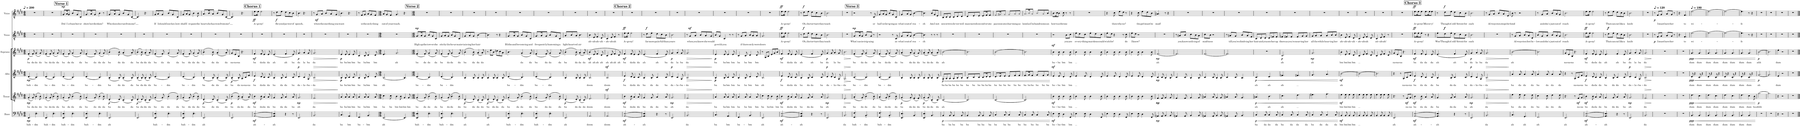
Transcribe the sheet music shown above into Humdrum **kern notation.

**kern	**text	**kern	**text	**kern	**text	**dynam	**kern	**text	**dynam	**kern	**text	**dynam	**kern	**text	**dynam	**kern	**text	**text	**dynam	**kern	**text	**dynam
*part7	*part7	*part7	*part7	*part6	*part6	*part6	*part5	*part5	*part5	*part4	*part4	*part4	*part3	*part3	*part3	*part2	*part2	*part2	*part2	*part1	*part1	*part1
*staff8	*staff8	*staff7	*staff7	*staff6	*staff6	*staff6	*staff5	*staff5	*staff5	*staff4	*staff4	*staff4	*staff3	*staff3	*staff3	*staff2	*staff2	*staff2	*staff2	*staff1	*staff1	*staff1
*I"Piano	*	*	*	*I"Bass	*	*	*I"Tenor	*	*	*I"Alto	*	*	*I"Soprano	*	*	*I"Voice	*	*	*	*I"Voice	*	*
*I'Pno.	*	*	*	*I'B.	*	*	*I'T.	*	*	*I'A.	*	*	*I'S.	*	*	*I'Vo.	*	*	*	*I'Vo.	*	*
*stria5	*	*stria5	*	*	*	*	*	*	*	*	*	*	*	*	*	*	*	*	*	*	*	*
*clefF4	*	*clefG2	*	*clefF4	*	*	*clefGv2	*	*	*clefG2	*	*	*clefG2	*	*	*clefGv2	*	*	*	*clefGv2	*	*
*k[f#c#g#d#]	*	*k[f#c#g#d#]	*	*k[f#c#g#d#]	*	*	*k[f#c#g#d#]	*	*	*k[f#c#g#d#]	*	*	*k[f#c#g#d#]	*	*	*k[f#c#g#d#]	*	*	*	*k[f#c#g#d#]	*	*
*M6/8	*	*M6/8	*	*M6/8	*	*	*M6/8	*	*	*M6/8	*	*	*M6/8	*	*	*M6/8	*	*	*	*M6/8	*	*
*MM100	*	*MM100	*	*MM100	*	*	*MM100	*	*	*MM100	*	*	*MM100	*	*	*MM100	*	*	*	*MM100	*	*
=1	=1	=1	=1	=1	=1	=1	=1	=1	=1	=1	=1	=1	=1	=1	=1	=1	=1	=1	=1	=1	=1	=1
!	!	!	!	!	!LO:LY:b	!LO:DY:b	!	!LO:LY:b	!LO:DY:b	!	!LO:LY:b	!LO:DY:b	!	!LO:LY:b	!LO:DY:b	!	!	!	!	!	!	!
4.EE 4.F#	.	4.G# 4.d# 4.f#	.	4.EE/	bah-	mp	(4G#~/	ba	mp	(4.d#/	bah-	mp	(4f#~/	ba	p	2.r	.	.	.	2.r	.	.
!	!	!	!	!	!	!	!	!LO:LY:b	!	!	!	!	!	!LO:LY:b	!	!	!	!	!	!	!	!
.	.	.	.	.	.	.	8G#'/)	da	.	.	.	.	8f#'/)	da	.	.	.	.	.	.	.	.
!	!	!	!	!	!LO:LY:b	!	!	!LO:LY:b	!	!	!LO:LY:b	!	!	!LO:LY:b	!	!	!	!	!	!	!	!
4.E 4.G#	.	4.B 4.c# 4.e	.	4.E~\	-dm	.	(4B~\	da	.	4.c#/)	-dm	.	(4g#~/	da	.	.	.	.	.	.	.	.
!	!	!	!	!	!	!	!	!LO:LY:b	!	!	!	!	!	!LO:LY:b	!	!	!	!	!	!	!	!
.	.	.	.	.	.	.	8B'\)	da	.	.	.	.	8g#'/)	da	.	.	.	.	.	.	.	.
=2	=2	=2	=2	=2	=2	=2	=2	=2	=2	=2	=2	=2	=2	=2	=2	=2	=2	=2	=2	=2	=2	=2
!	!	!	!	!	!LO:LY:b	!	!	!LO:LY:b	!	!	!LO:LY:b	!	!	!LO:LY:b	!	!	!	!	!	!	!	!
4.EE 4.F#	.	4.G# 4.d#	.	4.EE/	bah-	.	(4G#~/	ba	.	(4.d#/	ba-	.	(4f#~/	ba	.	2.r	.	.	.	2.r	.	.
!	!	!	!	!	!	!	!	!LO:LY:b	!	!	!	!	!	!LO:LY:b	!	!	!	!	!	!	!	!
.	.	.	.	.	.	.	8G#'/)	da	.	.	.	.	8f#'/)	da	.	.	.	.	.	.	.	.
!	!	!	!	!	!LO:LY:b	!	!	!LO:LY:b	!	!	!LO:LY:b	!	!	!LO:LY:b	!	!	!	!	!	!	!	!
4.E 4.G#	.	4.B 4.c#	.	4.E~\	-dm	.	(4B~\	da	.	4.c#/)	-dm	.	(4g#~/	da	.	.	.	.	.	.	.	.
!	!	!	!	!	!	!	!	!LO:LY:b	!	!	!	!	!	!LO:LY:b	!	!	!	!	!	!	!	!
.	.	.	.	.	.	.	8B'\)	da	.	.	.	.	8g#'/)	da	.	.	.	.	.	.	.	.
!!LO:REH:place=s1:a:B:cj:fs=14:t=Verse 1
=3	=3	=3	=3	=3	=3	=3	=3	=3	=3	=3	=3	=3	=3	=3	=3	=3	=3	=3	=3	=3	=3	=3
!	!	!	!	!	!LO:LY:b	!	!	!LO:LY:b	!	!	!LO:LY:b	!	!	!LO:LY:b	!	!	!	!	!	!	!LO:LY:b	!LO:DY:a
4.EE 4.F#	.	2.r	.	4.EE/ 4.E/	bah-	.	(4G#~/	ba	.	(4.d#/	ba-	.	(4f#~/	ba	.	2.r	.	.	.	8.G#/L	Did	mp
!	!	!	!	!	!	!	!	!	!	!	!	!	!	!	!	!	!	!	!	!	!LO:LY:b	!
.	.	.	.	.	.	.	.	.	.	.	.	.	.	.	.	.	.	.	.	16A/K	I	.
!	!	!	!	!	!	!	!	!LO:LY:b	!	!	!	!	!	!LO:LY:b	!	!	!	!	!	!	!LO:LY:b	!
.	.	.	.	.	.	.	8G#'/)	da	.	.	.	.	8f#'/)	da	.	.	.	.	.	8G#/J	a-	.
!	!	!	!	!	!LO:LY:b	!	!	!LO:LY:b	!	!	!LO:LY:b	!	!	!LO:LY:b	!	!	!	!	!	!	!LO:LY:b	!
4.E 4.G#	.	.	.	4.E~\	-dm	.	(4B~\	da	.	4.c#/)	-dm	.	(4g#~/	da	.	.	.	.	.	8B/L	-buse	.
!	!	!	!	!	!	!	!	!	!	!	!	!	!	!	!	!	!	!	!	!	!LO:LY:b	!
.	.	.	.	.	.	.	.	.	.	.	.	.	.	.	.	.	.	.	.	8G#/	her	.
!	!	!	!	!	!	!	!	!LO:LY:b	!	!	!	!	!	!LO:LY:b	!	!	!	!	!	!	!LO:LY:b	!
.	.	.	.	.	.	.	8B'\)	da	.	.	.	.	8g#'/)	da	.	.	.	.	.	8C#/J	or	.
=4	=4	=4	=4	=4	=4	=4	=4	=4	=4	=4	=4	=4	=4	=4	=4	=4	=4	=4	=4	=4	=4	=4
!	!	!	!	!	!LO:LY:b	!	!	!LO:LY:b	!	!	!LO:LY:b	!	!	!LO:LY:b	!	!	!	!	!	!	!LO:LY:b	!
4.EE 4.E 4.F# 4.G# 4.d#	.	2.r	.	4.EE/ 4.E/	bah-	.	(4G#~/	ba	.	(4.d#/	ba-	.	(4f#~/	ba	.	2.r	.	.	.	8.G#/L	show	.
!	!	!	!	!	!	!	!	!	!	!	!	!	!	!	!	!	!	!	!	!	!LO:LY:b	!
.	.	.	.	.	.	.	.	.	.	.	.	.	.	.	.	.	.	.	.	16A/K	her	.
!	!	!	!	!	!	!	!	!LO:LY:b	!	!	!	!	!	!LO:LY:b	!	!	!	!	!	!	!LO:LY:b	!
.	.	.	.	.	.	.	8G#'/)	da	.	.	.	.	8f#'/)	da	.	.	.	.	.	8G#/J	dis-	.
!	!	!	!	!	!LO:LY:b	!	!	!LO:LY:b	!	!	!LO:LY:b	!	!	!LO:LY:b	!	!	!	!	!	!	!LO:LY:b	!
4.E 4.G# 4.B 4.c#	.	.	.	4.E~\	-dm	.	(4B~\	da	.	4.c#/)	-dm	.	(4g#~/	da	.	.	.	.	.	4B\	-dain?	.
!	!	!	!	!	!	!	!	!LO:LY:b	!	!	!	!	!	!LO:LY:b	!	!	!	!	!	!	!	!
.	.	.	.	.	.	.	8B'\)	da	.	.	.	.	8g#'/)	da	.	.	.	.	.	8r	.	.
=5	=5	=5	=5	=5	=5	=5	=5	=5	=5	=5	=5	=5	=5	=5	=5	=5	=5	=5	=5	=5	=5	=5
*^	*	*	*	*	*	*	*	*	*	*	*	*	*	*	*	*	*	*	*	*	*	*
*	*^	*	*	*	*	*	*	*	*	*	*	*	*	*	*	*	*	*	*	*	*	*	*
!	!	!	!	!	!	!	!LO:LY:b	!	!	!LO:LY:b	!LO:DY:b	!	!LO:LY:b	!	!	!LO:LY:b	!	!	!	!	!	!	!LO:LY:b	!
4.D# 4.A	2.B	2.EE	.	2.r	.	2.EE/	ah	.	(4D#~/	ba	p	(4B~/	ba	.	(4b~\	ba	.	2.r	.	.	.	8.G#/L	Why	.
!	!	!	!	!	!	!	!	!	!	!	!	!	!	!	!	!	!	!	!	!	!	!	!LO:LY:b	!
.	.	.	.	.	.	.	.	.	.	.	.	.	.	.	.	.	.	.	.	.	.	16A/K	does	.
!	!	!	!	!	!	!	!	!	!	!LO:LY:b	!	!	!LO:LY:b	!	!	!LO:LY:b	!	!	!	!	!	!	!LO:LY:b	!
.	.	.	.	.	.	.	.	.	8D#'/)	da	.	8B'/)	da	.	8b'\)	da	.	.	.	.	.	8G#/J	she	.
!	!	!	!	!	!	!	!	!	!	!LO:LY:b	!	!	!LO:LY:b	!	!	!LO:LY:b	!	!	!	!	!	!	!LO:LY:b	!
4.C# 4.D# 4.A	.	.	.	.	.	.	.	.	(4C#~/	da	.	(4B~/	da	.	(4a~/	da	.	.	.	.	.	8B/L	run	.
!	!	!	!	!	!	!	!	!	!	!	!	!	!	!	!	!	!	!	!	!	!	!	!LO:LY:b	!
.	.	.	.	.	.	.	.	.	.	.	.	.	.	.	.	.	.	.	.	.	.	8G#/	from	.
!	!	!	!	!	!	!	!	!	!	!LO:LY:b	!	!	!LO:LY:b	!	!	!LO:LY:b	!	!	!	!	!	!	!LO:LY:b	!
.	.	.	.	.	.	.	.	.	8C#'/)	da	.	8B'/)	da	.	8a'/)	da	.	.	.	.	.	[8C#/J	me?	.
=6	=6	=6	=6	=6	=6	=6	=6	=6	=6	=6	=6	=6	=6	=6	=6	=6	=6	=6	=6	=6	=6	=6	=6	=6
!	!	!	!	!	!	!	!	!	!	!LO:LY:b	!LO:DY:b	!	!LO:LY:b	!	!	!LO:LY:b	!	!	!	!	!	!	!	!
4.D# 4.A	2.B	2.EE	.	2.r	.	2.EE/	.	.	(4D#~/	ba	p	(4B~/	ba	.	(4b~\	ba	.	2.r	.	.	.	4.C#/]	.	.
!	!	!	!	!	!	!	!	!	!	!LO:LY:b	!	!	!LO:LY:b	!	!	!LO:LY:b	!	!	!	!	!	!	!	!
.	.	.	.	.	.	.	.	.	8D#'/)	da	.	8B'/)	da	.	8b'\)	da	.	.	.	.	.	.	.	.
!	!	!	!	!	!	!	!	!	!	!LO:LY:b	!	!	!LO:LY:b	!	!	!LO:LY:b	!	!	!	!	!	!	!	!
4.C# 4.D# 4.A	.	.	.	.	.	.	.	.	(4C#~/	da	.	(4B~/	da	.	(4a~/	da	.	.	.	.	.	4.r	.	.
!	!	!	!	!	!	!	!	!	!	!LO:LY:b	!	!	!LO:LY:b	!	!	!LO:LY:b	!	!	!	!	!	!	!	!
.	.	.	.	.	.	.	.	.	8C#'/)	da	.	8B'/)	da	.	8a'/)	da	.	.	.	.	.	.	.	.
*v	*v	*v	*	*	*	*	*	*	*	*	*	*	*	*	*	*	*	*	*	*	*	*	*	*
=7	=7	=7	=7	=7	=7	=7	=7	=7	=7	=7	=7	=7	=7	=7	=7	=7	=7	=7	=7	=7	=7	=7
!	!	!	!	!	!LO:LY:b	!	!	!LO:LY:b	!	!	!LO:LY:b	!	!	!LO:LY:b	!	!	!	!	!	!	!LO:LY:b	!
4.EE 4.E 4.F# 4.G# 4.d#	.	2.r	.	4.EE/ 4.E/	bah-	.	(4G#~/	ba	.	(4.d#/	ba-	.	(4f#~/	ba	.	2.r	.	.	.	8G#/L	If	.
!	!	!	!	!	!	!	!	!	!	!	!	!	!	!	!	!	!	!	!	!	!LO:LY:b	!
.	.	.	.	.	.	.	.	.	.	.	.	.	.	.	.	.	.	.	.	8A/	I	.
!	!	!	!	!	!	!	!	!LO:LY:b	!	!	!	!	!	!LO:LY:b	!	!	!	!	!	!	!LO:LY:b	!
.	.	.	.	.	.	.	8G#'/)	da	.	.	.	.	8f#'/)	da	.	.	.	.	.	8G#/J	should	.
!	!	!	!	!	!LO:LY:b	!	!	!LO:LY:b	!	!	!LO:LY:b	!	!	!LO:LY:b	!	!	!	!	!	!	!LO:LY:b	!
4.E 4.G# 4.B 4.c#	.	.	.	4.E~\	-dm	.	(4B~\	da	.	4.c#/)	-dm	.	(4g#~/	da	.	.	.	.	.	8B/L	lose	.
!	!	!	!	!	!	!	!	!	!	!	!	!	!	!	!	!	!	!	!	!	!LO:LY:b	!
.	.	.	.	.	.	.	.	.	.	.	.	.	.	.	.	.	.	.	.	8G#/	her,	.
!	!	!	!	!	!	!	!	!LO:LY:b	!	!	!	!	!	!LO:LY:b	!	!	!	!	!	!	!LO:LY:b	!
.	.	.	.	.	.	.	8B'\)	da	.	.	.	.	8g#'/)	da	.	.	.	.	.	8C#/J	how	.
=8	=8	=8	=8	=8	=8	=8	=8	=8	=8	=8	=8	=8	=8	=8	=8	=8	=8	=8	=8	=8	=8	=8
!	!	!	!	!	!LO:LY:b	!	!	!LO:LY:b	!	!	!LO:LY:b	!	!	!LO:LY:b	!	!	!	!	!	!	!LO:LY:b	!
4.EE 4.E 4.F# 4.G# 4.d#	.	2.r	.	4.EE/ 4.E/	bah-	.	(4G#~/	ba	.	(4.d#/	ba-	.	(4f#~/	ba	.	2.r	.	.	.	8G#/L	shall	.
!	!	!	!	!	!	!	!	!	!	!	!	!	!	!	!	!	!	!	!	!	!LO:LY:b	!
.	.	.	.	.	.	.	.	.	.	.	.	.	.	.	.	.	.	.	.	8A/	I	.
!	!	!	!	!	!	!	!	!LO:LY:b	!	!	!	!	!	!LO:LY:b	!	!	!	!	!	!	!LO:LY:b	!
.	.	.	.	.	.	.	8G#'/)	da	.	.	.	.	8f#'/)	da	.	.	.	.	.	8G#/J	re-	.
!	!	!	!	!	!LO:LY:b	!	!	!LO:LY:b	!	!	!LO:LY:b	!	!	!LO:LY:b	!	!	!	!	!	!	!LO:LY:b	!
4.E 4.G# 4.B 4.c#	.	.	.	4.E~\	-dm	.	(4B~\	da	.	4.c#/)	-dm	.	(4g#~/	da	.	.	.	.	.	4B\	-gain	.
!	!	!	!	!	!	!	!	!LO:LY:b	!	!	!	!	!	!LO:LY:b	!	!	!	!	!	!	!LO:LY:b	!
.	.	.	.	.	.	.	8B'\)	da	.	.	.	.	8g#'/)	da	.	.	.	.	.	8B\	the	.
=9	=9	=9	=9	=9	=9	=9	=9	=9	=9	=9	=9	=9	=9	=9	=9	=9	=9	=9	=9	=9	=9	=9
*^	*	*	*	*	*	*	*	*	*	*	*	*	*	*	*	*	*	*	*	*	*	*
*	*^	*	*	*	*	*	*	*	*	*	*	*	*	*	*	*	*	*	*	*	*	*	*
!	!	!	!	!	!	!	!LO:LY:b	!	!	!LO:LY:b	!LO:DY:b	!	!LO:LY:b	!	!	!LO:LY:b	!	!	!	!	!	!	!LO:LY:b	!
4.D# 4.A	2.B	2.EE	.	2.r	.	2.EE/	ah	.	(4D#~/	ba	p	(4B~/	ba	.	(4b~\	ba	.	2.r	.	.	.	8.A/L	heart	.
!	!	!	!	!	!	!	!	!	!	!	!	!	!	!	!	!	!	!	!	!	!	!	!LO:LY:b	!
.	.	.	.	.	.	.	.	.	.	.	.	.	.	.	.	.	.	.	.	.	.	16B/K	she	.
!	!	!	!	!	!	!	!	!	!	!LO:LY:b	!	!	!LO:LY:b	!	!	!LO:LY:b	!	!	!	!	!	!	!LO:LY:b	!
.	.	.	.	.	.	.	.	.	8D#'/)	da	.	8B'/)	da	.	8b'\)	da	.	.	.	.	.	8A/J	has	.
!	!	!	!	!	!	!	!	!	!	!LO:LY:b	!	!	!LO:LY:b	!	!	!LO:LY:b	!	!	!	!	!	!	!LO:LY:b	!
4.C# 4.D# 4.A	.	.	.	.	.	.	.	.	(4C#~/	da	.	(4B~/	da	.	(4a~/	da	.	.	.	.	.	8B/L	won	.
!	!	!	!	!	!	!	!	!	!	!	!	!	!	!	!	!	!	!	!	!	!	!	!LO:LY:b	!
.	.	.	.	.	.	.	.	.	.	.	.	.	.	.	.	.	.	.	.	.	.	8G#/	from	.
!	!	!	!	!	!	!	!	!	!	!LO:LY:b	!	!	!LO:LY:b	!	!	!LO:LY:b	!	!	!	!	!	!	!LO:LY:b	!
.	.	.	.	.	.	.	.	.	8C#'/)	da	.	8B'/)	da	.	8a'/)	da	.	.	.	.	.	[8C#/J	me?	.
=10	=10	=10	=10	=10	=10	=10	=10	=10	=10	=10	=10	=10	=10	=10	=10	=10	=10	=10	=10	=10	=10	=10	=10	=10
!	!	!	!	!	!	!	!	!	!	!LO:LY:b	!LO:DY:b	!	!LO:LY:b	!LO:DY:b	!	!LO:LY:b	!	!	!	!	!	!	!	!
4.D# 4.A	2.B	2.EE	.	2.r	.	2.EE/	.	.	(4B~\	ba	p	(4B~/	ba	p	8g#/L	na-	.	2.r	.	.	.	4.C#/]	.	.
!	!	!	!	!	!	!	!	!	!	!	!	!	!	!	!	!LO:LY:b	!	!	!	!	!	!	!	!
.	.	.	.	.	.	.	.	.	.	.	.	.	.	.	8e/	-na-	.	.	.	.	.	.	.	.
!	!	!	!	!	!	!	!	!	!	!LO:LY:b	!	!	!LO:LY:b	!	!	!LO:LY:b	!	!	!	!	!	!	!	!
.	.	.	.	.	.	.	.	.	8B'\)	da	.	8B'/)	da	.	8B/J	-na	.	.	.	.	.	.	.	.
!	!	!	!	!	!	!	!	!	!	!LO:LY:b	!	!	!LO:LY:b	!	!	!	!	!	!	!	!	!	!	!
4.C# 4.D# 4.A	.	.	.	.	.	.	.	.	(4A~/	da	.	8A/L	na-	.	4.r	.	.	.	.	.	.	4.r	.	.
!	!	!	!	!	!	!	!	!	!	!	!	!	!LO:LY:b	!	!	!	!	!	!	!	!	!	!	!
.	.	.	.	.	.	.	.	.	.	.	.	8c#/	-na-	.	.	.	.	.	.	.	.	.	.	.
!	!	!	!	!	!	!	!	!	!	!LO:LY:b	!	!	!LO:LY:b	!	!	!	!	!	!	!	!	!	!	!
.	.	.	.	.	.	.	.	.	8A'/)	da	.	8f#/J	-na	.	.	.	.	.	.	.	.	.	.	.
!!LO:REH:place=s1:a:B:cj:fs=14:t=Chorus 1
=11	=11	=11	=11	=11	=11	=11	=11	=11	=11	=11	=11	=11	=11	=11	=11	=11	=11	=11	=11	=11	=11	=11	=11	=11
*	*	*	*	*^	*	*	*	*	*	*	*	*	*	*	*	*	*	*	*	*	*	*	*	*
!	!	!	!	!	!	!	!	!LO:LY:b	!LO:DY:b	!	!LO:LY:b	!LO:DY:b	!	!LO:LY:b	!LO:DY:b	!	!LO:LY:b	!LO:DY:b	!	!	!	!	!	!LO:LY:b	!LO:DY:b
[2.AAA [2.EE	4F#	[2.e	.	4d#	4B	.	[2.AA/ [2.E/	ah-	mf	4B\	ba	mf	4e/	ba	f	4f#/	ba	mf	2.r	.	.	.	8.e\L	A-	ff
!	!	!	!	!	!	!	!	!	!	!	!	!	!	!	!	!	!	!	!	!	!	!	!	!LO:LY:b	!
.	.	.	.	.	.	.	.	.	.	.	.	.	.	.	.	.	.	.	.	.	.	.	16e\Jk	-go-	.
!	!	!	!	!	!	!	!	!	!	!	!LO:LY:b	!	!	!LO:LY:b	!	!	!LO:LY:b	!	!	!	!	!	!	!LO:LY:b	!
.	8F#	.	.	8d#	8B	.	.	.	.	8B\	da	.	8d#/	da	.	8f#/	da	.	.	.	.	.	2e\	-ny!	.
!	!	!	!	!	!	!	!	!	!	!	!LO:LY:b	!	!	!LO:LY:b	!	!	!LO:LY:b	!	!	!	!	!	!	!	!
.	4E	.	.	4c#	4A	.	.	.	.	4A/	da	.	4c#/	da	.	4e/	da	.	.	.	.	.	.	.	.
!	!	!	!	!	!	!	!	!	!	!	!LO:LY:b	!	!	!LO:LY:b	!	!	!LO:LY:b	!	!	!	!	!	!	!	!
.	8E	.	.	8c#	8A	.	.	.	.	8A/	da	.	8c#/	da	.	8e/	da	.	.	.	.	.	.	.	.
=12	=12	=12	=12	=12	=12	=12	=12	=12	=12	=12	=12	=12	=12	=12	=12	=12	=12	=12	=12	=12	=12	=12	=12	=12	=12
!	!	!	!	!	!	!	!	!LO:LY:b	!	!	!LO:LY:b	!	!	!LO:LY:b	!	!	!LO:LY:b	!	!	!	!	!	!	!	!
4.AAA] 4.EE]	4E	2.e]	.	4B	4G#	.	4.AA/] 4.E/]	-ah	.	4G#/	ba	.	4B/	ba	.	(4.e/	ah	.	2.r	.	.	.	8r	.	.
!	!	!	!	!	!	!	!	!	!	!	!	!	!	!	!	!	!	!	!	!	!	!	!	!LO:LY:b	!LO:DY:b
.	.	.	.	.	.	.	.	.	.	.	.	.	.	.	.	.	.	.	.	.	.	.	8d#\L	Be-	f
!	!	!	!	!	!	!	!	!	!	!	!LO:LY:b	!	!	!LO:LY:b	!	!	!	!	!	!	!	!	!	!LO:LY:b	!
.	8E	.	.	8B	8G#	.	.	.	.	8G#/	da	.	8B/	da	.	.	.	.	.	.	.	.	8e\J	-yond	.
!LO:N:vis=4	!	!	!	!	!	!	!	!	!	!	!LO:LY:b	!	!	!LO:LY:b	!	!	!LO:LY:b	!	!	!	!	!	!	!LO:LY:b	!
4.r	4F#	.	.	4c#	4A	.	4r	.	.	4A/	da	.	4c#/	da	.	4f#/	ah	.	.	.	.	.	8d#\L	po-	.
!	!	!	!	!	!	!	!	!	!	!	!	!	!	!	!	!	!	!	!	!	!	!	!	!LO:LY:b	!
.	.	.	.	.	.	.	.	.	.	.	.	.	.	.	.	.	.	.	.	.	.	.	8c#\	-wer	.
!	!	!	!	!	!	!	!	!	!	!	!LO:LY:b	!	!	!LO:LY:b	!	!	!LO:LY:b	!	!	!	!	!	!	!LO:LY:b	!
.	8F#	.	.	8c#	8A	.	8r	.	.	8A/	ba	.	8c#/	ba	.	8e/)	ba	.	.	.	.	.	8B\J	of	.
=13	=13	=13	=13	=13	=13	=13	=13	=13	=13	=13	=13	=13	=13	=13	=13	=13	=13	=13	=13	=13	=13	=13	=13	=13	=13
!LO:N:vis=4	!	!	!	!	!	!	!	!	!	!	!LO:LY:b	!LO:DY:b	!	!LO:LY:b	!LO:DY:a	!	!LO:LY:b	!LO:DY:b	!	!	!	!	!	!LO:LY:b	!
4.r	4.F#	[2.EE	.	4.d#	4.G#	.	2.EE/	.	.	2.G#/	ah	mp	4.d#/	-da-	p	4.g#/	da	p	2.r	.	.	.	4.B\	speech,	.
!	!	!	!	!	!	!	!	!	!	!	!	!	!	!LO:LY:b	!	!	!LO:LY:b	!	!	!	!	!	!	!	!
4r	4.E	.	.	4c#	4.G#	.	.	.	.	.	.	.	4c#/	-la-	.	4a/	la	.	.	.	.	.	4.r	.	.
!	!	!	!	!	!	!	!	!	!	!	!	!	!	!LO:LY:b	!	!	!LO:LY:b	!	!	!	!	!	!	!	!
8G#	.	.	.	8G#	.	.	.	.	.	.	.	.	8G#/	-ba-	.	8g#/	ba	.	.	.	.	.	.	.	.
*	*v	*v	*	*	*	*	*	*	*	*	*	*	*	*	*	*	*	*	*	*	*	*	*	*	*
=14	=14	=14	=14	=14	=14	=14	=14	=14	=14	=14	=14	=14	=14	=14	=14	=14	=14	=14	=14	=14	=14	=14	=14	=14
!	!	!	!	!	!	!	!LO:LY:b	!	!	!LO:LY:b	!LO:HP:b	!	!	!	!	!	!	!	!	!	!	!	!	!
!	!	!	!	!	!	!	!	!	!	!	!LO:HP:n=1:b	!	!LO:LY:b	!LO:HP:b	!	!	!	!	!	!	!	!	!	!
!	!	!	!	!	!	!	!	!	!	!	!	!	!	!LO:HP:n=1:b	!	!LO:LY:b	!LO:HP:b	!	!	!	!	!	!	!
2.BB 2.F# 2.G# 2.B	4.EE]	.	2.G# 2.B	4.ryy	.	2.BB/	da	.	2.F#/	-da	> >	2.B/	-da	> >	2.g#/	da	>	2.r	.	.	.	8r	.	.
!	!	!	!	!	!	!	!	!	!	!	!	!	!	!	!	!	!	!	!	!	!	!	!LO:LY:b	!LO:DY:b
.	.	.	.	.	.	.	.	.	.	.	.	.	.	.	.	.	.	.	.	.	.	8G#/L	when	mf
!	!	!	!	!	!	!	!	!	!	!	!	!	!	!	!	!	!	!	!	!	!	!	!LO:LY:b	!
.	.	.	.	.	.	.	.	.	.	.	.	.	.	.	.	.	.	.	.	.	.	8A/J	the	.
!	!LO:N:vis=4	!	!	!LO:N:vis=4	!	!	!	!	!	!	!	!	!	!	!	!	!	!	!	!	!	!	!LO:LY:b	!
.	4.r	.	.	4.r	.	.	.	.	.	.	.	.	.	.	.	.	.	.	.	.	.	8B/L	one	.
!	!	!	!	!	!	!	!	!	!	!	!	!	!	!	!	!	!	!	!	!	!	!	!LO:LY:b	!
.	.	.	.	.	.	.	.	.	.	.	.	.	.	.	.	.	.	.	.	.	.	8A/	thing	.
!	!	!	!	!	!	!	!	!	!	!	!	!	!	!	!	!	!	!	!	!	!	!	!LO:LY:b	!
.	.	.	.	.	.	.	.	.	.	.	.	.	.	.	.	.	.	.	.	.	.	8G#/J	you	.
*v	*v	*	*	*	*	*	*	*	*	*	*	*	*	*	*	*	*	*	*	*	*	*	*	*
*	*	*v	*v	*	*	*	*	*	*	*	*	*	*	*	*	*	*	*	*	*	*	*	*
.	.	.	.	.	.	.	.	.	]	.	.	]	.	.	]	.	.	.	.	.	.	.
=15	=15	=15	=15	=15	=15	=15	=15	=15	=15	=15	=15	=15	=15	=15	=15	=15	=15	=15	=15	=15	=15	=15
!	!	!	!	!	!LO:LY:b	!	!	!LO:LY:b	!	!	!LO:LY:b	!LO:DY:b	!	!LO:LY:b	!	!	!	!	!	!	!LO:LY:b	!
!	!	!	!	!	!	!	!	!	!	!	!	!LO:DY:n=1:b	!	!	!LO:DY:b	!	!	!	!	!	!	!
!	!	!	!	!	!	!	!	!	!	!	!	!	!	!	!LO:DY:n=1:b	!	!	!	!	!	!	!
4.C# 4.E	ba	4.A 4.B	ba	4.C#/	ba	.	4A/	ba	.	4B/	ba	p p	4e/	ba	p p	2.r	.	.	.	4.B\	want	.
!	!	!	!	!	!	!	!	!LO:LY:b	!	!	!LO:LY:b	!	!	!LO:LY:b	!	!	!	!	!	!	!	!
.	.	.	.	.	.	.	8A/	ba	]	8B/	ba	]	8e/	ba	.	.	.	.	.	.	.	.
!	!	!	!	!	!LO:LY:b	!	!	!LO:LY:b	!	!	!LO:LY:b	!	!	!LO:LY:b	!	!	!	!	!	!	!	!
4.AA 4.E	bm	4.A 4.c#	bm	4.AA/	bm	.	4A/	bm	.	4c#/	bm	.	4e/	bm	.	.	.	.	.	4.r	.	.
!	!	!	!	!	!	!	!	!LO:LY:b	!	!	!LO:LY:b	!	!	!LO:LY:b	!	!	!	!	!	!	!	!
.	.	.	.	.	.	.	8A/	bm	.	8c#/	bm	.	8e/	bm	.	.	.	.	.	.	.	.
=16	=16	=16	=16	=16	=16	=16	=16	=16	=16	=16	=16	=16	=16	=16	=16	=16	=16	=16	=16	=16	=16	=16
!	!	!	!	!	!LO:LY:b	!	!	!LO:LY:b	!	!	!LO:LY:b	!	!	!LO:LY:b	!	!	!	!	!	!	!	!
4.FF# 4.C#	ba-	4.A 4.B	ba-	4.FF#/	ba-	.	4A/	ba	.	4B/	ba	.	4c#/	ba	.	2.r	.	.	.	8r	.	.
!	!	!	!	!	!	!	!	!	!	!	!	!	!	!	!	!	!	!	!	!	!LO:LY:b	!
.	.	.	.	.	.	.	.	.	.	.	.	.	.	.	.	.	.	.	.	8F#/L	is	.
!	!	!	!	!	!	!	!	!LO:LY:b	!	!	!LO:LY:b	!	!	!LO:LY:b	!	!	!	!	!	!	!LO:LY:b	!
.	.	.	.	.	.	.	8A/	ba	.	8B/	ba	.	8c#/	ba	.	.	.	.	.	8G#/J	the	.
!	!	!	!	!	!LO:LY:b	!	!	!LO:LY:b	!	!	!LO:LY:b	!	!	!LO:LY:b	!	!	!	!	!	!	!LO:LY:b	!
4.BBB 4.D#	-bm	4.A 4.d#	-bm	4.BB/	-bm	.	4A/	bm	.	4d#/	bm	.	4d#/	bm	.	.	.	.	.	8A/L	on-	.
!	!	!	!	!	!	!	!	!	!	!	!	!	!	!	!	!	!	!	!	!	!LO:LY:b	!
.	.	.	.	.	.	.	.	.	.	.	.	.	.	.	.	.	.	.	.	8G#/	-ly	.
!	!	!	!	!	!	!	!	!LO:LY:b	!	!	!LO:LY:b	!	!	!LO:LY:b	!	!	!	!	!	!	!LO:LY:b	!
.	.	.	.	.	.	.	8A/	bm	.	8d#/	bm	.	8d#/	bm	.	.	.	.	.	8F#/J	thing	.
=17	=17	=17	=17	=17	=17	=17	=17	=17	=17	=17	=17	=17	=17	=17	=17	=17	=17	=17	=17	=17	=17	=17
*M9/8	*	*M9/8	*	*M9/8	*	*	*M9/8	*	*	*M9/8	*	*	*M9/8	*	*	*M9/8	*	*	*	*M9/8	*	*
!	!	!	!	!	!LO:LY:b	!	!	!LO:LY:b	!	!	!LO:LY:b	!	!	!	!	!	!	!	!	!	!LO:LY:b	!
8%9r	.	8%9r	.	[2.EE/	ah	.	4c#\	ba	.	[2.B/	ah	.	4.e/	.	.	8%9r	.	.	.	8A/L	out	.
!	!	!	!	!	!	!	!	!	!	!	!	!	!	!	!	!	!	!	!	!	!LO:LY:b	!
.	.	.	.	.	.	.	.	.	.	.	.	.	.	.	.	.	.	.	.	8G#/	of	.
!	!	!	!	!	!	!	!	!LO:LY:b	!	!	!	!	!	!	!	!	!	!	!	!	!LO:LY:b	!
.	.	.	.	.	.	.	8c#\	ba	.	.	.	.	.	.	.	.	.	.	.	8F#/J	your	.
!	!	!	!	!	!	!	!	!LO:LY:b	!	!	!	!	!	!LO:LY:b	!	!	!	!	!	!	!LO:LY:b	!
.	.	.	.	.	.	.	4B\	bm	.	.	.	.	2.g#/	ah	.	.	.	.	.	4.G#/	reach.	.
!	!	!	!	!	!	!	!	!LO:LY:b	!	!	!	!	!	!	!	!	!	!	!	!	!	!
.	.	.	.	.	.	.	8B\	bm	.	.	.	.	.	.	.	.	.	.	.	.	.	.
!	!	!	!	!	!	!	!	!LO:LY:b	!	!	!	!	!	!	!	!	!	!	!	!	!	!
.	.	.	.	4.EE/]	.	.	4G#/	bm	.	4.B/]	.	.	.	.	.	.	.	.	.	4.r	.	.
!	!	!	!	!	!	!	!	!LO:LY:b	!	!	!	!	!	!	!	!	!	!	!	!	!	!
.	.	.	.	.	.	.	8G#/	bm	.	.	.	.	.	.	.	.	.	.	.	.	.	.
!!LO:REH:place=s1:a:B:cj:fs=14:t=Verse 2
=18	=18	=18	=18	=18	=18	=18	=18	=18	=18	=18	=18	=18	=18	=18	=18	=18	=18	=18	=18	=18	=18	=18
*M6/8	*	*M6/8	*	*M6/8	*	*	*M6/8	*	*	*M6/8	*	*	*M6/8	*	*	*M6/8	*	*	*	*M6/8	*	*
!	!	!	!	!	!LO:LY:b	!	!	!LO:LY:b	!	!	!LO:LY:b	!	!	!LO:LY:b	!	!	!	!LO:LY:b	!LO:DY:a	!	!	!
2.r	.	2.r	.	4.EE/ 4.E/	bah-	.	(4G#~/	ba	.	(4.d#/	ba-	.	(4f#~/	ba	.	8.G#/L	.	High	mp	2.r	.	.
!	!	!	!	!	!	!	!	!	!	!	!	!	!	!	!	!	!	!LO:LY:b	!	!	!	!
.	.	.	.	.	.	.	.	.	.	.	.	.	.	.	.	16A/K	.	up	.	.	.	.
!	!	!	!	!	!	!	!	!LO:LY:b	!	!	!	!	!	!LO:LY:b	!	!	!	!LO:LY:b	!	!	!	!
.	.	.	.	.	.	.	8G#'/)	da	.	.	.	.	8f#'/)	da	.	8G#/J	.	the	.	.	.	.
!	!	!	!	!	!LO:LY:b	!	!	!LO:LY:b	!	!	!LO:LY:b	!	!	!LO:LY:b	!	!	!	!LO:LY:b	!	!	!	!
.	.	.	.	4.E~\	-dm	.	(4B~\	da	.	4.c#/)	-dm	.	(4g#~/	da	.	8B/L	.	tow-	.	.	.	.
!	!	!	!	!	!	!	!	!	!	!	!	!	!	!	!	!	!	!LO:LY:b	!	!	!	!
.	.	.	.	.	.	.	.	.	.	.	.	.	.	.	.	8G#/	.	-er	.	.	.	.
!	!	!	!	!	!	!	!	!LO:LY:b	!	!	!	!	!	!LO:LY:b	!	!	!	!LO:LY:b	!	!	!	!
.	.	.	.	.	.	.	8B'\)	da	.	.	.	.	8g#'/)	da	.	8C#/J	.	she	.	.	.	.
=19	=19	=19	=19	=19	=19	=19	=19	=19	=19	=19	=19	=19	=19	=19	=19	=19	=19	=19	=19	=19	=19	=19
!	!	!	!	!	!LO:LY:b	!	!	!LO:LY:b	!	!	!LO:LY:b	!	!	!LO:LY:b	!	!	!	!LO:LY:b	!	!	!	!
2.r	.	2.r	.	4.EE/ 4.E/	bah-	.	(4G#~/	ba	.	(4.d#/	ba-	.	(4f#~/	ba	.	8G#/L	.	sits	.	2.r	.	.
!	!	!	!	!	!	!	!	!	!	!	!	!	!	!	!	!	!	!LO:LY:b	!	!	!	!
.	.	.	.	.	.	.	.	.	.	.	.	.	.	.	.	8A/	.	by	.	.	.	.
!	!	!	!	!	!	!	!	!LO:LY:b	!	!	!	!	!	!LO:LY:b	!	!	!	!LO:LY:b	!	!	!	!
.	.	.	.	.	.	.	8G#'/)	da	.	.	.	.	8f#'/)	da	.	8G#/J	.	the	.	.	.	.
!	!	!	!	!	!LO:LY:b	!	!	!LO:LY:b	!	!	!LO:LY:b	!	!	!LO:LY:b	!	!	!	!LO:LY:b	!	!	!	!
.	.	.	.	4.E~\	-dm	.	(4B~\	da	.	4.c#/)	-dm	.	(4g#~/	da	.	8B/L	.	ho-	.	.	.	.
!	!	!	!	!	!	!	!	!	!	!	!	!	!	!	!	!	!	!LO:LY:b	!	!	!	!
.	.	.	.	.	.	.	.	.	.	.	.	.	.	.	.	8G#/	.	-ur	.	.	.	.
!	!	!	!	!	!	!	!	!LO:LY:b	!	!	!	!	!	!LO:LY:b	!	!	!	!LO:LY:b	!	!	!	!
.	.	.	.	.	.	.	8B'\)	da	.	.	.	.	8g#'/)	da	.	8C#/J	.	main-	.	.	.	.
=20	=20	=20	=20	=20	=20	=20	=20	=20	=20	=20	=20	=20	=20	=20	=20	=20	=20	=20	=20	=20	=20	=20
!	!	!	!	!	!LO:LY:b	!	!	!LO:LY:b	!LO:DY:b	!	!	!	!	!LO:LY:b	!	!	!	!LO:LY:b	!	!	!	!
2.r	.	2.r	.	2.EE/	ah	.	(4D#~/	ba	p	4B/	.	.	(4b~\	ba	.	8G#/L	.	-tain-	.	2.r	.	.
!	!	!	!	!	!	!	!	!	!	!	!	!	!	!	!	!	!	!LO:LY:b	!	!	!	!
.	.	.	.	.	.	.	.	.	.	.	.	.	.	.	.	8A/	.	-ing	.	.	.	.
!	!	!	!	!	!	!	!	!LO:LY:b	!	!	!	!	!	!LO:LY:b	!	!	!	!LO:LY:b	!	!	!	!
.	.	.	.	.	.	.	8D#'/)	da	.	8B/	.	.	8b'\)	da	.	8G#/J	.	her	.	.	.	.
!	!	!	!	!	!	!	!	!LO:LY:b	!	!	!	!	!	!LO:LY:b	!	!	!	!LO:LY:b	!	!	!	!
.	.	.	.	.	.	.	(4C#~/	da	.	4B/	.	.	(4a~/	da	.	[4.B\	.	hair	.	.	.	.
!	!	!	!	!	!	!	!	!LO:LY:b	!	!	!	!	!	!LO:LY:b	!	!	!	!	!	!	!	!
.	.	.	.	.	.	.	8C#'/)	da	.	8B/	.	.	8a'/)	da	.	.	.	.	.	.	.	.
=21	=21	=21	=21	=21	=21	=21	=21	=21	=21	=21	=21	=21	=21	=21	=21	=21	=21	=21	=21	=21	=21	=21
!	!	!	!	!	!LO:LY:b	!	!	!LO:LY:b	!LO:DY:b	!	!	!	!	!	!	!	!	!	!	!	!	!
2.r	.	2.r	.	2.EE/	ah	.	(4D#~/	ba	p	4B/	.	.	8r	.	.	4.B\]	.	.	.	2.r	.	.
.	.	.	.	.	.	.	.	.	.	.	.	.	8ee\L	.	.	.	.	.	.	.	.	.
!	!	!	!	!	!	!	!	!LO:LY:b	!	!	!	!	!	!	!	!	!	!	!	!	!	!
.	.	.	.	.	.	.	8D#'/)	da	.	8B/	.	.	8b\J	.	.	.	.	.	.	.	.	.
!	!	!	!	!	!	!	!	!LO:LY:b	!	!	!	!	!	!	!	!	!	!	!	!	!	!
.	.	.	.	.	.	.	(4C#~/	da	.	4B/	.	.	8ddn\L	.	.	8r	.	.	.	.	.	.
.	.	.	.	.	.	.	.	.	.	.	.	.	8cc#\	.	.	4r	.	.	.	.	.	.
!	!	!	!	!	!	!	!	!LO:LY:b	!	!	!	!	!	!	!	!	!	!	!	!	!	!
.	.	.	.	.	.	.	8C#'/)	da	.	8B/	.	.	8a\J	.	.	.	.	.	.	.	.	.
=22	=22	=22	=22	=22	=22	=22	=22	=22	=22	=22	=22	=22	=22	=22	=22	=22	=22	=22	=22	=22	=22	=22
!	!	!	!	!	!LO:LY:b	!	!	!LO:LY:b	!	!	!LO:LY:b	!	!	!	!	!	!	!LO:LY:b	!	!	!	!
2.r	.	2.r	.	4.EE/ 4.E/	bah-	.	(4G#~/	ba	.	(4.d#/	ba-	.	4.b\	.	.	8.G#/L	.	Blithe	.	2.r	.	.
!	!	!	!	!	!	!	!	!	!	!	!	!	!	!	!	!	!	!LO:LY:b	!	!	!	!
.	.	.	.	.	.	.	.	.	.	.	.	.	.	.	.	16A/K	.	and	.	.	.	.
!	!	!	!	!	!	!	!	!LO:LY:b	!	!	!	!	!	!	!	!	!	!LO:LY:b	!	!	!	!
.	.	.	.	.	.	.	8G#'/)	da	.	.	.	.	.	.	.	8G#/J	.	be-	.	.	.	.
!	!	!	!	!	!LO:LY:b	!	!	!LO:LY:b	!	!	!LO:LY:b	!	!	!LO:LY:b	!	!	!	!LO:LY:b	!	!	!	!
.	.	.	.	4.E~\	-dm	.	(4B~\	da	.	4.c#/)	-dm	.	(4g#~/	da	.	8B/L	.	-com-	.	.	.	.
!	!	!	!	!	!	!	!	!	!	!	!	!	!	!	!	!	!	!LO:LY:b	!	!	!	!
.	.	.	.	.	.	.	.	.	.	.	.	.	.	.	.	8G#/	.	-ing	.	.	.	.
!	!	!	!	!	!	!	!	!LO:LY:b	!	!	!	!	!	!LO:LY:b	!	!	!	!LO:LY:b	!	!	!	!
.	.	.	.	.	.	.	8B'\)	da	.	.	.	.	8g#'/)	da	.	8C#/J	.	and	.	.	.	.
=23	=23	=23	=23	=23	=23	=23	=23	=23	=23	=23	=23	=23	=23	=23	=23	=23	=23	=23	=23	=23	=23	=23
!	!	!	!	!	!LO:LY:b	!	!	!LO:LY:b	!	!	!LO:LY:b	!	!	!LO:LY:b	!	!	!	!LO:LY:b	!	!	!	!
2.r	.	2.r	.	4.EE/ 4.E/	bah-	.	(4G#~/	ba	.	(4.d#/	ba-	.	(4f#~/	ba	.	8.G#/L	.	fre-	.	2.r	.	.
!	!	!	!	!	!	!	!	!	!	!	!	!	!	!	!	!	!	!LO:LY:b	!	!	!	!
.	.	.	.	.	.	.	.	.	.	.	.	.	.	.	.	16A/K	.	-quent-	.	.	.	.
!	!	!	!	!	!	!	!	!LO:LY:b	!	!	!	!	!	!LO:LY:b	!	!	!	!LO:LY:b	!	!	!	!
.	.	.	.	.	.	.	8G#'/)	da	.	.	.	.	8f#'/)	da	.	8G#/J	.	-ly	.	.	.	.
!	!	!	!	!	!LO:LY:b	!	!	!LO:LY:b	!	!	!LO:LY:b	!	!	!LO:LY:b	!	!	!	!LO:LY:b	!	!	!	!
.	.	.	.	4.E~\	-dm	.	(4B~\	da	.	4.c#/)	-dm	.	(4g#~/	da	.	8B/L	.	hum-	.	.	.	.
!	!	!	!	!	!	!	!	!	!	!	!	!	!	!	!	!	!	!LO:LY:b	!	!	!	!
.	.	.	.	.	.	.	.	.	.	.	.	.	.	.	.	8G#/	.	-ming	.	.	.	.
!	!	!	!	!	!	!	!	!LO:LY:b	!	!	!	!	!	!LO:LY:b	!	!	!	!LO:LY:b	!	!	!	!
.	.	.	.	.	.	.	8B'\)	da	.	.	.	.	8g#'/)	da	.	8C#/J	.	a	.	.	.	.
=24	=24	=24	=24	=24	=24	=24	=24	=24	=24	=24	=24	=24	=24	=24	=24	=24	=24	=24	=24	=24	=24	=24
!	!	!	!	!	!LO:LY:b	!	!	!LO:LY:b	!LO:DY:b	!	!	!	!	!LO:LY:b	!	!	!	!LO:LY:b	!	!	!	!
2.r	.	2.r	.	2.EE/	ah	.	(4D#~/	ba	p	4B/	.	.	(4b~\	ba	.	8A/L	.	light	.	2.r	.	.
!	!	!	!	!	!	!	!	!	!	!	!	!	!	!	!	!	!	!LO:LY:b	!	!	!	!
.	.	.	.	.	.	.	.	.	.	.	.	.	.	.	.	8B/	.	heart-	.	.	.	.
!	!	!	!	!	!	!	!	!LO:LY:b	!	!	!	!	!	!LO:LY:b	!	!	!	!LO:LY:b	!	!	!	!
.	.	.	.	.	.	.	8D#'/)	da	.	8B/	.	.	8b'\)	da	.	8A/J	.	-ed	.	.	.	.
!	!	!	!	!	!	!	!	!LO:LY:b	!	!	!	!	!	!LO:LY:b	!	!	!	!LO:LY:b	!	!	!	!
.	.	.	.	.	.	.	(4C#~/	da	.	4B/	.	.	(4a~/	da	.	4.B\	.	air	.	.	.	.
!	!	!	!	!	!	!	!	!LO:LY:b	!	!	!	!	!	!LO:LY:b	!	!	!	!	!	!	!	!
.	.	.	.	.	.	.	8C#'/)	da	.	8B/	.	.	8a'/)	da	.	.	.	.	.	.	.	.
=25	=25	=25	=25	=25	=25	=25	=25	=25	=25	=25	=25	=25	=25	=25	=25	=25	=25	=25	=25	=25	=25	=25
!	!	!	!	!	!LO:LY:b	!	!	!LO:LY:b	!	!	!LO:LY:b	!	!	!LO:LY:b	!LO:DY:b	!	!LO:LY:b	!	!	!	!	!
2.r	.	2.r	.	2.AA/	doom	.	2.E/	doom	.	2.B/	doom	.	(4b\	ah	mf	4B\	ah-	.	.	2.r	.	.
!	!	!	!	!	!	!	!	!	!	!	!	!	!	!LO:LY:b	!	!	!LO:LY:b	!	!	!	!	!
.	.	.	.	.	.	.	.	.	.	.	.	.	8e/	ah	.	8E/	-ah-	.	.	.	.	.
!	!	!	!	!	!	!	!	!	!	!	!	!	!	!LO:LY:b	!	!	!LO:LY:b	!	!	!	!	!
.	.	.	.	.	.	.	.	.	.	.	.	.	4f#/	ah	.	4F#/	-ah-	.	.	.	.	.
!	!	!	!	!	!	!	!	!	!	!	!	!	!	!LO:LY:b	!	!	!LO:LY:b	!	!	!	!	!
.	.	.	.	.	.	.	.	.	.	.	.	.	8d#/	ah	.	8D#/	-ah-	.	.	.	.	.
=26	=26	=26	=26	=26	=26	=26	=26	=26	=26	=26	=26	=26	=26	=26	=26	=26	=26	=26	=26	=26	=26	=26
!	!	!	!	!	!LO:LY:b	!	!	!LO:LY:b	!LO:DY:a	!	!LO:LY:b	!LO:DY:a	!	!LO:LY:b	!	!	!LO:LY:b	!	!	!	!	!
2.r	.	2.r	.	2.AA/	doom	.	2.E/	doom	mf	2.B/	doom	mf	4c#/	ah	.	4C#/	-ah-	.	.	2.r	.	.
!	!	!	!	!	!	!	!	!	!	!	!	!	!	!LO:LY:b	!	!	!LO:LY:b	!	!	!	!	!
.	.	.	.	.	.	.	.	.	.	.	.	.	8e/	ah	.	8E/	-ah-	.	.	.	.	.
!	!	!	!	!	!	!	!	!	!	!	!	!	!	!LO:LY:b	!	!	!LO:LY:b	!	!	!	!	!
.	.	.	.	.	.	.	.	.	.	.	.	.	4f#/	ah	.	4F#/	-ah	.	.	.	.	.
!	!	!	!	!	!	!	!	!	!	!	!	!	!	!LO:LY:b	!	!	!	!	!	!	!	!
.	.	.	.	.	.	.	.	.	.	.	.	.	8d#/)	ah	.	8r	.	.	.	.	.	.
!!LO:REH:place=s1:a:B:cj:fs=14:t=Chorus 2
=27	=27	=27	=27	=27	=27	=27	=27	=27	=27	=27	=27	=27	=27	=27	=27	=27	=27	=27	=27	=27	=27	=27
!	!	!	!	!	!LO:LY:b	!LO:DY:b	!	!LO:LY:b	!LO:DY:b	!	!LO:LY:b	!LO:DY:b	!	!LO:LY:b	!LO:DY:b	!	!LO:LY:b	!	!LO:DY:a	!	!	!
2.r	.	2.r	.	[2.AA/ [2.E/	ah-	mf	4B\	ba	mf	4e/	ba	f	4f#/	ba	mf	8.e\L	A-	.	ff	2.r	.	.
!	!	!	!	!	!	!	!	!	!	!	!	!	!	!	!	!	!LO:LY:b	!	!	!	!	!
.	.	.	.	.	.	.	.	.	.	.	.	.	.	.	.	16e\Jk	-go-	.	.	.	.	.
!	!	!	!	!	!	!	!	!LO:LY:b	!	!	!LO:LY:b	!	!	!LO:LY:b	!	!	!LO:LY:b	!	!	!	!	!
.	.	.	.	.	.	.	8B\	da	.	8d#/	da	.	8f#/	da	.	2e\	-ny!	.	.	.	.	.
!	!	!	!	!	!	!	!	!LO:LY:b	!	!	!LO:LY:b	!	!	!LO:LY:b	!	!	!	!	!	!	!	!
.	.	.	.	.	.	.	4A/	da	.	4c#/	da	.	4e/	da	.	.	.	.	.	.	.	.
!	!	!	!	!	!	!	!	!LO:LY:b	!	!	!LO:LY:b	!	!	!LO:LY:b	!	!	!	!	!	!	!	!
.	.	.	.	.	.	.	8A/	da	.	8c#/	da	.	8e/	da	.	.	.	.	.	.	.	.
=28	=28	=28	=28	=28	=28	=28	=28	=28	=28	=28	=28	=28	=28	=28	=28	=28	=28	=28	=28	=28	=28	=28
!	!	!	!	!	!LO:LY:b	!	!	!LO:LY:b	!	!	!LO:LY:b	!	!	!LO:LY:b	!	!	!	!	!	!	!	!
2.r	.	2.r	.	4.AA/] 4.E/]	-ah	.	4G#/	ba	.	4B/	ba	.	(4.e/	ah	.	8r	.	.	.	2.r	.	.
!	!	!	!	!	!	!	!	!	!	!	!	!	!	!	!	!	!LO:LY:b	!	!LO:DY:a	!	!	!
.	.	.	.	.	.	.	.	.	.	.	.	.	.	.	.	8d#\L	far	.	f	.	.	.
!	!	!	!	!	!	!	!	!LO:LY:b	!	!	!LO:LY:b	!	!	!	!	!	!LO:LY:b	!	!	!	!	!
.	.	.	.	.	.	.	8G#/	da	.	8B/	da	.	.	.	.	8e\J	more	.	.	.	.	.
!	!	!	!	!	!	!	!	!LO:LY:b	!	!	!LO:LY:b	!	!	!LO:LY:b	!	!	!LO:LY:b	!	!	!	!	!
.	.	.	.	4r	.	.	4A/	da	.	4c#/	da	.	4f#/	ah	.	8d#\L	pain-	.	.	.	.	.
!	!	!	!	!	!	!	!	!	!	!	!	!	!	!	!	!	!LO:LY:b	!	!	!	!	!
.	.	.	.	.	.	.	.	.	.	.	.	.	.	.	.	8c#\	-ful	.	.	.	.	.
!	!	!	!	!	!	!	!	!LO:LY:b	!	!	!LO:LY:b	!	!	!LO:LY:b	!	!	!LO:LY:b	!	!	!	!	!
.	.	.	.	8r	.	.	8A/	ba	.	8c#/	ba	.	8e/)	ba	.	8B\J	than	.	.	.	.	.
=29	=29	=29	=29	=29	=29	=29	=29	=29	=29	=29	=29	=29	=29	=29	=29	=29	=29	=29	=29	=29	=29	=29
!	!	!	!	!	!	!	!	!LO:LY:b	!LO:DY:b	!	!LO:LY:b	!LO:DY:a	!	!LO:LY:b	!LO:DY:b	!	!LO:LY:b	!	!	!	!	!
2.r	.	2.r	.	2.EE/	.	.	2.G#/	ah	mp	4.d#/	-da-	p	4.g#/	da	p	2.B\	yours	.	.	2.r	.	.
!	!	!	!	!	!	!	!	!	!	!	!LO:LY:b	!	!	!LO:LY:b	!	!	!	!	!	!	!	!
.	.	.	.	.	.	.	.	.	.	4c#/	-la-	.	4a/	la	.	.	.	.	.	.	.	.
!	!	!	!	!	!	!	!	!	!	!	!LO:LY:b	!	!	!LO:LY:b	!	!	!	!	!	!	!	!
.	.	.	.	.	.	.	.	.	.	8G#/	-ba-	.	8g#/	ba	.	.	.	.	.	.	.	.
=30	=30	=30	=30	=30	=30	=30	=30	=30	=30	=30	=30	=30	=30	=30	=30	=30	=30	=30	=30	=30	=30	=30
!	!	!	!	!	!LO:LY:b	!	!	!LO:LY:b	!LO:HP:b	!	!	!	!	!	!	!	!	!	!	!	!	!
!	!	!	!	!	!	!	!	!	!LO:HP:n=1:b	!	!LO:LY:b	!LO:HP:b	!	!	!	!	!	!	!	!	!	!
!	!	!	!	!	!	!	!	!	!	!	!	!LO:HP:n=1:b	!	!LO:LY:b	!LO:HP:b	!	!	!	!	!	!	!
2.r	.	2.r	.	2.BB/	da	.	2.F#/	-da	> >	2.B/	-da	> >	2.g#/	da	>	8r	.	.	.	2.r	.	.
!	!	!	!	!	!	!	!	!	!	!	!	!	!	!	!	!	!LO:LY:b	!	!LO:DY:a	!	!	!
.	.	.	.	.	.	.	.	.	.	.	.	.	.	.	.	8G#/L	when	.	mf	.	.	.
!	!	!	!	!	!	!	!	!	!	!	!	!	!	!	!	!	!LO:LY:b	!	!	!	!	!
.	.	.	.	.	.	.	.	.	.	.	.	.	.	.	.	8A/J	you	.	.	.	.	.
!	!	!	!	!	!	!	!	!	!	!	!	!	!	!	!	!	!LO:LY:b	!	!	!	!	!
.	.	.	.	.	.	.	.	.	.	.	.	.	.	.	.	8B/L	know	.	.	.	.	.
!	!	!	!	!	!	!	!	!	!	!	!	!	!	!	!	!	!LO:LY:b	!	!	!	!	!
.	.	.	.	.	.	.	.	.	.	.	.	.	.	.	.	8A/	she	.	.	.	.	.
!	!	!	!	!	!	!	!	!	!	!	!	!	!	!	!	!	!LO:LY:b	!	!	!	!	!
.	.	.	.	.	.	.	.	.	.	.	.	.	.	.	.	8G#/J	would	.	.	.	.	.
.	.	.	.	.	.	.	.	.	]	.	.	]	.	.	]	.	.	.	.	.	.	.
=31	=31	=31	=31	=31	=31	=31	=31	=31	=31	=31	=31	=31	=31	=31	=31	=31	=31	=31	=31	=31	=31	=31
!	!	!	!	!	!LO:LY:b	!	!	!LO:LY:b	!	!	!LO:LY:b	!LO:DY:b	!	!LO:LY:b	!	!	!	!LO:LY:b	!	!	!	!
!	!	!	!	!	!	!	!	!	!	!	!	!LO:DY:n=1:b	!	!	!LO:DY:b	!	!	!	!	!	!	!
!	!	!	!	!	!	!	!	!	!	!	!	!	!	!	!LO:DY:n=1:b	!	!	!	!	!	!	!
2.r	.	2.r	.	4.C#/	ba	.	4A/	ba	.	4B/	ba	p p	4e/	ba	p p	8B/L	.	go	.	2.r	.	.
!	!	!	!	!	!	!	!	!	!	!	!	!	!	!	!	!	!	!LO:LY:b	!	!	!	!
.	.	.	.	.	.	.	.	.	.	.	.	.	.	.	.	8G#/J	.	with	.	.	.	.
!	!	!	!	!	!	!	!	!LO:LY:b	!	!	!LO:LY:b	!	!	!LO:LY:b	!	!	!	!LO:LY:b	!	!	!	!
.	.	.	.	.	.	.	8A/	ba	]	8B/	ba	]	8e/	ba	.	4C#/	.	you	.	.	.	.
!	!	!	!	!	!LO:LY:b	!	!	!LO:LY:b	!	!	!LO:LY:b	!	!	!LO:LY:b	!	!	!	!	!	!	!	!
.	.	.	.	4.AA/	bm	.	4A/	bm	.	4c#/	bm	.	4e/	bm	.	.	.	.	.	.	.	.
.	.	.	.	.	.	.	.	.	.	.	.	.	.	.	.	8r	.	.	.	.	.	.
!	!	!	!	!	!	!	!	!LO:LY:b	!	!	!LO:LY:b	!	!	!LO:LY:b	!	!	!	!	!	!	!	!
.	.	.	.	.	.	.	8A/	bm	.	8c#/	bm	.	8e/	bm	.	8r	.	.	.	.	.	.
=32	=32	=32	=32	=32	=32	=32	=32	=32	=32	=32	=32	=32	=32	=32	=32	=32	=32	=32	=32	=32	=32	=32
!	!	!	!	!	!LO:LY:b	!	!	!LO:LY:b	!	!	!LO:LY:b	!	!	!LO:LY:b	!	!	!	!	!	!	!	!
2.r	.	2.r	.	4.FF#/	ba-	.	4A/	ba	.	4B/	ba	.	4c#/	ba	.	8r	.	.	.	2.r	.	.
!	!	!	!	!	!	!	!	!	!	!	!	!	!	!	!	!	!	!LO:LY:b	!	!	!	!
.	.	.	.	.	.	.	.	.	.	.	.	.	.	.	.	8G#/L	.	if	.	.	.	.
!	!	!	!	!	!	!	!	!LO:LY:b	!	!	!LO:LY:b	!	!	!LO:LY:b	!	!	!	!LO:LY:b	!	!	!	!
.	.	.	.	.	.	.	8A/	ba	.	8B/	ba	.	8c#/	ba	.	8A/J	.	there	.	.	.	.
!	!	!	!	!	!LO:LY:b	!	!	!LO:LY:b	!	!	!LO:LY:b	!	!	!LO:LY:b	!	!	!	!LO:LY:b	!	!	!	!
.	.	.	.	4.BB/	-bm	.	4A/	bm	.	4d#/	bm	.	4d#/	bm	.	8B/L	.	on-	.	.	.	.
!	!	!	!	!	!	!	!	!	!	!	!	!	!	!	!	!	!	!LO:LY:b	!	!	!	!
.	.	.	.	.	.	.	.	.	.	.	.	.	.	.	.	8A/	.	-ly	.	.	.	.
!	!	!	!	!	!	!	!	!LO:LY:b	!	!	!LO:LY:b	!	!	!LO:LY:b	!	!	!	!LO:LY:b	!	!	!	!
.	.	.	.	.	.	.	8A/	bm	.	8d#/	bm	.	8d#/	bm	.	8A/J	.	were	.	.	.	.
=33	=33	=33	=33	=33	=33	=33	=33	=33	=33	=33	=33	=33	=33	=33	=33	=33	=33	=33	=33	=33	=33	=33
!	!	!	!	!	!LO:LY:b	!	!	!LO:LY:b	!	!	!LO:LY:b	!	!	!	!	!	!	!LO:LY:b	!	!	!	!
2.r	.	2.r	.	2.EE/	ah	.	4c#\	ba	.	2.B/	ah	.	8r	.	.	2.G#/	.	doors	.	2.r	.	.
.	.	.	.	.	.	.	.	.	.	.	.	.	8G#/L	.	.	.	.	.	.	.	.	.
!	!	!	!	!	!	!	!	!LO:LY:b	!	!	!	!	!	!	!	!	!	!	!	!	!	!
.	.	.	.	.	.	.	8c#\	ba	.	.	.	.	8B/J	.	.	.	.	.	.	.	.	.
!	!	!	!	!	!	!	!	!LO:LY:b	!	!	!	!	!	!	!	!	!	!	!	!	!	!
.	.	.	.	.	.	.	4B\	bm	.	.	.	.	8e/L	.	.	.	.	.	.	.	.	.
.	.	.	.	.	.	.	.	.	.	.	.	.	8g#/	.	.	.	.	.	.	.	.	.
!	!	!	!	!	!	!	!	!LO:LY:b	!	!	!	!	!	!	!	!	!	!	!	!	!	!
.	.	.	.	.	.	.	8B\	bm	.	.	.	.	8b/J	.	.	.	.	.	.	.	.	.
=34	=34	=34	=34	=34	=34	=34	=34	=34	=34	=34	=34	=34	=34	=34	=34	=34	=34	=34	=34	=34	=34	=34
!	!	!	!	!	!LO:LY:b	!LO:DY:b	!	!LO:LY:b	!LO:DY:b	!	!LO:LY:b	!LO:DY:b	!	!LO:LY:b	!LO:DY:b	!	!LO:LY:b	!	!LO:DY:a	!	!LO:LY:b	!LO:DY:a
2.r	.	2.r	.	[2.AA/ [2.E/	ah-	mf	4B\	ba	mf	4e/	ba	f	4f#/	ba	mf	8.e\L	A-	.	ff	8.e\L	A-	ff
!	!	!	!	!	!	!	!	!	!	!	!	!	!	!	!	!	!LO:LY:b	!	!	!	!LO:LY:b	!
.	.	.	.	.	.	.	.	.	.	.	.	.	.	.	.	16e\Jk	-go-	.	.	16e\Jk	-go-	.
!	!	!	!	!	!	!	!	!LO:LY:b	!	!	!LO:LY:b	!	!	!LO:LY:b	!	!	!LO:LY:b	!	!	!	!LO:LY:b	!
.	.	.	.	.	.	.	8B\	da	.	8d#/	da	.	8f#/	da	.	2e\	-ny!	.	.	2e\	-ny!	.
!	!	!	!	!	!	!	!	!LO:LY:b	!	!	!LO:LY:b	!	!	!LO:LY:b	!	!	!	!	!	!	!	!
.	.	.	.	.	.	.	4A/	da	.	4c#/	da	.	4e/	da	.	.	.	.	.	.	.	.
!	!	!	!	!	!	!	!	!LO:LY:b	!	!	!LO:LY:b	!	!	!LO:LY:b	!	!	!	!	!	!	!	!
.	.	.	.	.	.	.	8A/	da	.	8c#/	da	.	8e/	da	.	.	.	.	.	.	.	.
=35	=35	=35	=35	=35	=35	=35	=35	=35	=35	=35	=35	=35	=35	=35	=35	=35	=35	=35	=35	=35	=35	=35
!	!	!	!	!	!LO:LY:b	!	!	!LO:LY:b	!	!	!LO:LY:b	!	!	!LO:LY:b	!	!	!	!	!	!	!	!
2.r	.	2.r	.	4.AA/] 4.E/]	-ah	.	4G#/	ba	.	4B/	ba	.	(4.e/	ah	.	8r	.	.	.	8r	.	.
!	!	!	!	!	!	!	!	!	!	!	!	!	!	!	!	!	!LO:LY:b	!	!LO:DY:a	!	!LO:LY:b	!LO:DY:a
.	.	.	.	.	.	.	.	.	.	.	.	.	.	.	.	8d#\L	Oh,	.	f	8d#\L	Oh,	f
!	!	!	!	!	!	!	!	!LO:LY:b	!	!	!LO:LY:b	!	!	!	!	!	!LO:LY:b	!	!	!	!LO:LY:b	!
.	.	.	.	.	.	.	8G#/	da	.	8B/	da	.	.	.	.	8e\J	the	.	.	8e\J	the	.
!	!	!	!	!	!	!	!	!LO:LY:b	!	!	!LO:LY:b	!	!	!LO:LY:b	!	!	!LO:LY:b	!	!	!	!LO:LY:b	!
.	.	.	.	4r	.	.	4A/	da	.	4c#/	da	.	4f#/	ah	.	8d#\L	tor-	.	.	8d#\L	tor-	.
!	!	!	!	!	!	!	!	!	!	!	!	!	!	!	!	!	!LO:LY:b	!	!	!	!LO:LY:b	!
.	.	.	.	.	.	.	.	.	.	.	.	.	.	.	.	8c#\	-ture	.	.	8c#\	-ture	.
!	!	!	!	!	!	!	!	!LO:LY:b	!	!	!LO:LY:b	!	!	!LO:LY:b	!	!	!LO:LY:b	!	!	!	!LO:LY:b	!
.	.	.	.	8r	.	.	8A/	ba	.	8c#/	ba	.	8e/)	ba	.	8B\J	they	.	.	8B\J	they	.
=36	=36	=36	=36	=36	=36	=36	=36	=36	=36	=36	=36	=36	=36	=36	=36	=36	=36	=36	=36	=36	=36	=36
!	!	!	!	!	!	!	!	!LO:LY:b	!LO:DY:b	!	!LO:LY:b	!LO:DY:a	!	!LO:LY:b	!LO:DY:b	!	!LO:LY:b	!	!	!	!LO:LY:b	!
2.r	.	2.r	.	2.EE/	.	.	2.G#/	ah	mp	4d#/	-da-	p	4g#/	da	p	2.B\	teach	.	.	2.B\	teach	.
.	.	.	.	.	.	.	.	.	.	8d#/	.	.	8g#/	.	.	.	.	.	.	.	.	.
!	!	!	!	!	!	!	!	!	!	!	!LO:LY:b	!	!	!LO:LY:b	!	!	!	!	!	!	!	!
.	.	.	.	.	.	.	.	.	.	4c#/	-la-	.	4a/	la	.	.	.	.	.	.	.	.
!	!	!	!	!	!	!	!	!	!	!	!LO:LY:b	!	!	!LO:LY:b	!	!	!	!	!	!	!	!
.	.	.	.	.	.	.	.	.	.	8G#/	-ba-	.	8g#/	ba	.	.	.	.	.	.	.	.
=37	=37	=37	=37	=37	=37	=37	=37	=37	=37	=37	=37	=37	=37	=37	=37	=37	=37	=37	=37	=37	=37	=37
!	!	!	!	!	!LO:LY:b	!	!	!LO:LY:b	!LO:HP:b	!	!	!	!	!	!	!	!	!	!	!	!	!
!	!	!	!	!	!	!	!	!	!LO:HP:n=1:b	!	!LO:LY:b	!LO:HP:b	!	!	!	!	!	!	!	!	!	!
!	!	!	!	!	!	!	!	!	!	!	!	!LO:HP:n=1:b	!	!	!LO:HP:b	!	!	!	!	!	!	!
2.r	.	2.r	.	2.BB/	da	.	2.E/	-da	> >	2.G#/	-da	> >	2.b\	.	>	2.r	.	.	.	2.r	.	.
.	.	.	.	.	.	.	.	.	]	.	.	]	.	.	]	.	.	.	.	.	.	.
!!LO:REH:place=s1:a:B:cj:fs=14:t=Verse 3
=38	=38	=38	=38	=38	=38	=38	=38	=38	=38	=38	=38	=38	=38	=38	=38	=38	=38	=38	=38	=38	=38	=38
!	!	!	!	!	!LO:LY:b	!	!	!LO:LY:b	!	!	!LO:LY:b	!	!	!LO:LY:b	!	!	!LO:LY:b	!	!LO:DY:a	!	!	!
2.r	.	2.r	.	4.FF#/ 4.F#/	bah-	.	(4A~/	ba	.	(4.c#/	ba-	.	(4f#~/	ba	.	8.G#/L	What's	.	mp	2r	.	.
!	!	!	!	!	!	!	!	!	!	!	!	!	!	!	!	!	!LO:LY:b	!	!	!	!	!
.	.	.	.	.	.	.	.	.	.	.	.	.	.	.	.	16A/K	as	.	.	.	.	.
!	!	!	!	!	!	!	!	!LO:LY:b	!	!	!	!	!	!LO:LY:b	!	!	!LO:LY:b	!	!	!	!	!
.	.	.	.	.	.	.	8G#'/)	da	]	.	.	.	8f#'/)	da	.	8G#/J	in-	.	.	.	.	.
!	!	!	!	!	!LO:LY:b	!	!	!LO:LY:b	!	!	!LO:LY:b	!	!	!LO:LY:b	!	!	!LO:LY:b	!	!	!	!	!
.	.	.	.	4.BB~/	-dm	.	(4B~\	da	.	4.c#/)	-dm	]	(4g#~/	da	.	8B/L	-trig-	.	.	.	.	.
!	!	!	!	!	!	!	!	!	!	!	!	!	!	!	!	!	!LO:LY:b	!	!	!	!	!
.	.	.	.	.	.	.	.	.	.	.	.	.	.	.	.	8G#/J	-uing	.	.	8r	.	.
!	!	!	!	!	!	!	!	!LO:LY:b	!	!	!	!	!	!LO:LY:b	!	!	!	!	!	!	!LO:LY:b	!
.	.	.	.	.	.	.	8B'\)	da	.	.	.	.	8g#'/)	da	.	8r	.	.	.	8C#/	or	.
=39	=39	=39	=39	=39	=39	=39	=39	=39	=39	=39	=39	=39	=39	=39	=39	=39	=39	=39	=39	=39	=39	=39
!	!	!	!	!	!LO:LY:b	!	!	!LO:LY:b	!	!	!LO:LY:b	!	!	!LO:LY:b	!	!	!	!	!	!	!LO:LY:b	!
2.r	.	2.r	.	4.FF#/ 4.F#/	bah-	.	(4A~/	ba	.	(4.c#/	ba-	.	(4f#~/	ba	.	2r	.	.	.	8G#/L	half	.
!	!	!	!	!	!	!	!	!	!	!	!	!	!	!	!	!	!	!	!	!	!LO:LY:b	!
.	.	.	.	.	.	.	.	.	.	.	.	.	.	.	.	.	.	.	.	8A/	so	.
!	!	!	!	!	!	!	!	!LO:LY:b	!	!	!	!	!	!LO:LY:b	!	!	!	!	!	!	!LO:LY:b	!
.	.	.	.	.	.	.	8G#'/)	da	.	.	.	.	8f#'/)	da	.	.	.	.	.	8G#/J	fat-	.
!	!	!	!	!	!LO:LY:b	!	!	!LO:LY:b	!	!	!LO:LY:b	!	!	!LO:LY:b	!	!	!	!	!	!	!LO:LY:b	!
.	.	.	.	4.BB~/	-dm	.	(4B~\	da	.	4.c#/)	-dm	.	(4g#~/	da	.	.	.	.	.	8B/L	-ig-	.
!	!	!	!	!	!	!	!	!	!	!	!	!	!	!	!	!	!	!	!	!	!LO:LY:b	!
.	.	.	.	.	.	.	.	.	.	.	.	.	.	.	.	8r	.	.	.	8G#/	ing	.
!	!	!	!	!	!	!	!	!LO:LY:b	!	!	!	!	!	!LO:LY:b	!	!	!LO:LY:b	!	!	!	!LO:LY:b	!
.	.	.	.	.	.	.	8B'\)	da	.	.	.	.	8g#'/)	da	.	8C#/	as	.	.	8C#/J	as	.
=40	=40	=40	=40	=40	=40	=40	=40	=40	=40	=40	=40	=40	=40	=40	=40	=40	=40	=40	=40	=40	=40	=40
!	!	!	!	!	!	!	!	!LO:LY:b	!LO:DY:b	!	!	!	!	!LO:LY:b	!	!	!LO:LY:b	!	!	!	!LO:LY:b	!
2.r	.	2.r	.	4.EE/ 4.E/	.	.	(4G#~/	ba	p	4B/	.	.	(4a~/	ba	.	8G#/L	what's	.	.	8G#/L	what's	.
!	!	!	!	!	!	!	!	!	!	!	!	!	!	!	!	!	!LO:LY:b	!	!	!	!LO:LY:b	!
.	.	.	.	.	.	.	.	.	.	.	.	.	.	.	.	8A/	out	.	.	8A/	out	.
!	!	!	!	!	!	!	!	!LO:LY:b	!	!	!	!	!	!LO:LY:b	!	!	!LO:LY:b	!	!	!	!LO:LY:b	!
.	.	.	.	.	.	.	8G#'/)	da	.	8B/	.	.	8a'/)	da	.	8G#/J	of	.	.	8G#/J	of	.
!	!	!	!	!	!	!	!	!LO:LY:b	!	!	!	!	!	!LO:LY:b	!	!	!LO:LY:b	!	!	!	!LO:LY:b	!
.	.	.	.	4.BB/	.	.	(4F#~/	da	.	4B/	.	.	(4g#~/	da	.	[4.B\	rea-	.	.	[4.B\	rea-	.
!	!	!	!	!	!	!	!	!LO:LY:b	!	!	!	!	!	!LO:LY:b	!	!	!	!	!	!	!	!
.	.	.	.	.	.	.	8F#'/)	da	.	8B/	.	.	8g#'/)	da	.	.	.	.	.	.	.	.
=41	=41	=41	=41	=41	=41	=41	=41	=41	=41	=41	=41	=41	=41	=41	=41	=41	=41	=41	=41	=41	=41	=41
!	!	!	!	!	!	!	!	!LO:LY:b	!LO:DY:b	!	!	!	!	!LO:LY:b	!	!	!LO:LY:b	!	!	!	!LO:LY:b	!
2.r	.	2.r	.	4.EE/ 4.E/	.	.	(4G#~/	ba	p	4B/	.	.	(4a~/	ba	.	4.B\]	-ch	.	.	4.B\]	-ch	.
!	!	!	!	!	!	!	!	!LO:LY:b	!	!	!	!	!	!LO:LY:b	!	!	!	!	!	!	!	!
.	.	.	.	.	.	.	8G#'/)	da	.	8B/	.	.	8a'/)	da	.	.	.	.	.	.	.	.
!	!	!	!	!	!	!	!	!LO:LY:b	!	!	!	!	!	!LO:LY:b	!	!	!	!	!	!	!LO:LY:b	!
.	.	.	.	4.BB/	.	.	(4C#~/	da	.	4B/	.	.	(4a~/	da	.	8r	.	.	.	8B/L	Am	.
!	!	!	!	!	!	!	!	!	!	!	!	!	!	!	!	!	!	!	!	!	!LO:LY:b	!
.	.	.	.	.	.	.	.	.	.	.	.	.	.	.	.	8r	.	.	.	8G#/	I	.
!	!	!	!	!	!	!	!	!LO:LY:b	!	!	!	!	!	!LO:LY:b	!	!	!	!	!	!	!LO:LY:b	!
.	.	.	.	.	.	.	8C#'/)	da	.	8B/	.	.	8a'/)	da	.	8r	.	.	.	8E/J	not	.
=42	=42	=42	=42	=42	=42	=42	=42	=42	=42	=42	=42	=42	=42	=42	=42	=42	=42	=42	=42	=42	=42	=42
!	!	!	!	!	!LO:LY:b	!LO:HP:b	!	!LO:LY:b	!	!	!LO:LY:b	!LO:HP:b	!	!LO:LY:b	!	!	!	!	!	!	!LO:LY:b	!
!	!	!	!	!	!	!LO:DY:n=1:b	!	!	!	!	!	!LO:DY:n=1:b	!	!	!	!	!	!	!	!	!	!
2.r	.	2.r	.	4BB/	ba	< p	[2.C#/	ah	.	8G#/L	ba	< p	[2.b\	ah	.	2.r	.	.	.	8BB/L	sen-	.
!	!	!	!	!	!	!	!	!	!	!	!LO:LY:b	!	!	!	!	!	!	!	!	!	!LO:LY:b	!
.	.	.	.	.	.	.	.	.	.	8A/	ba	.	.	.	.	.	.	.	.	8C#/	-si-	.
!	!	!	!	!	!LO:LY:b	!	!	!	!	!	!LO:LY:b	!	!	!	!	!	!	!	!	!	!LO:LY:b	!
.	.	.	.	8BB/	ba	.	.	.	.	8A/J	ba	.	.	.	.	.	.	.	.	8C#/J	-tive	.
!	!	!	!	!	!LO:LY:b	!	!	!	!	!	!LO:LY:b	!	!	!	!	!	!	!	!	!	!LO:LY:b	!
.	.	.	.	4BB/	ba	.	.	.	.	8A/L	ba	.	.	.	.	.	.	.	.	8C#/L	cle-	.
!	!	!	!	!	!	!	!	!	!	!	!LO:LY:b	!	!	!	!	!	!	!	!	!	!LO:LY:b	!
.	.	.	.	.	.	.	.	.	.	8B/	ba	.	.	.	.	.	.	.	.	8D#/	-ver	.
!	!	!	!	!	!LO:LY:b	!	!	!	!	!	!LO:LY:b	!	!	!	!	!	!	!	!	!	!LO:LY:b	!
.	.	.	.	8BB/	ba	.	.	.	.	8B/J	ba	.	.	.	.	.	.	.	.	8D#/J	well	.
=43	=43	=43	=43	=43	=43	=43	=43	=43	=43	=43	=43	=43	=43	=43	=43	=43	=43	=43	=43	=43	=43	=43
!	!	!	!	!	!LO:LY:b	!	!	!	!	!	!LO:LY:b	!	!	!	!	!	!	!	!	!	!LO:LY:b	!
2.r	.	2.r	.	4BB/	ba	.	2.C#/]	.	.	8B/L	ba	.	2.b\]	.	.	2.r	.	.	.	8D#/L	man-	.
!	!	!	!	!	!	!	!	!	!	!	!LO:LY:b	!	!	!	!	!	!	!	!	!	!LO:LY:b	!
.	.	.	.	.	.	.	.	.	.	8c#/	ba	.	.	.	.	.	.	.	.	8E/	-nered	.
!	!	!	!	!	!LO:LY:b	!	!	!	!	!	!LO:LY:b	!	!	!	!	!	!	!	!	!	!LO:LY:b	!
.	.	.	.	8BB/	ba	.	.	.	.	8c#/J	ba	.	.	.	.	.	.	.	.	8E/J	con-	.
!	!	!	!	!	!LO:LY:b	!	!	!	!	!	!LO:LY:b	!	!	!	!	!	!	!	!	!	!LO:LY:b	!
.	.	.	.	4BB/	ba	.	.	.	.	8.c#/L	ba	.	.	.	.	.	.	.	.	8.E/L	-sid-	.
!	!	!	!	!	!	!	!	!	!	!	!LO:LY:b	!	!	!	!	!	!	!	!	!	!LO:LY:b	!
.	.	.	.	.	.	.	.	.	.	16d#/K	ba	.	.	.	.	.	.	.	.	16F#/K	-er-	.
!	!	!	!	!	!LO:LY:b	!	!	!	!	!	!LO:LY:b	!	!	!	!	!	!	!	!	!	!LO:LY:b	!
.	.	.	.	8BB/	ba	.	.	.	.	8d#/J	ba	.	.	.	.	.	.	.	.	8F#/J	-ate	.
=44	=44	=44	=44	=44	=44	=44	=44	=44	=44	=44	=44	=44	=44	=44	=44	=44	=44	=44	=44	=44	=44	=44
!	!	!	!	!	!LO:LY:b	!	!	!	!	!	!LO:LY:b	!	!	!	!	!	!	!	!	!	!LO:LY:b	!
2.r	.	2.r	.	4C#/	ba	.	[2.C#/	.	.	8.d#/L	ba	.	[2.b\	.	.	2.r	.	.	.	8.F#/L	pas-	.
!	!	!	!	!	!	!	!	!	!	!	!LO:LY:b	!	!	!	!	!	!	!	!	!	!LO:LY:b	!
.	.	.	.	.	.	.	.	.	.	16e/K	ba	.	.	.	.	.	.	.	.	16Gn/K	-sion-	.
!	!	!	!	!	!LO:LY:b	!	!	!	!	!	!LO:LY:b	!	!	!	!	!	!	!	!	!	!LO:LY:b	!
.	.	.	.	8C#/	ba	.	.	.	.	8e/J	ba	.	.	.	.	.	.	.	.	8G/J	-ate	.
!	!	!	!	!	!LO:LY:b	!	!	!	!	!	!LO:LY:b	!	!	!	!	!	!	!	!	!	!LO:LY:b	!
.	.	.	.	4C#/	ba	.	.	.	.	8e/L	ba	.	.	.	.	.	.	.	.	8G/L	char-	.
!	!	!	!	!	!	!	!	!	!	!	!LO:LY:b	!	!	!	!	!	!	!	!	!	!LO:LY:b	!
.	.	.	.	.	.	.	.	.	.	8f#/	ba	.	.	.	.	.	.	.	.	8A/	-ming	.
!	!	!	!	!	!LO:LY:b	!	!	!	!	!	!LO:LY:b	!	!	!	!	!	!	!	!	!	!LO:LY:b	!
.	.	.	.	8C#/	ba	.	.	.	.	8f#/J	ba	.	.	.	.	.	.	.	.	8A/J	as	.
=45	=45	=45	=45	=45	=45	=45	=45	=45	=45	=45	=45	=45	=45	=45	=45	=45	=45	=45	=45	=45	=45	=45
!	!	!	!	!	!LO:LY:b	!	!	!	!	!	!LO:LY:b	!	!	!	!	!	!	!	!	!	!LO:LY:b	!
2.r	.	2.r	.	4C#/	ba	.	2.C#/]	.	.	8.f#/L	ba	.	2.b\]	.	.	2.r	.	.	.	8.A/L	kind	.
!	!	!	!	!	!	!	!	!	!	!	!LO:LY:b	!	!	!	!	!	!	!	!	!	!LO:LY:b	!
.	.	.	.	.	.	.	.	.	.	16g#/K	ba	.	.	.	.	.	.	.	.	16B/K	as	.
!	!	!	!	!	!LO:LY:b	!	!	!	!	!	!LO:LY:b	!	!	!	!	!	!	!	!	!	!LO:LY:b	!
.	.	.	.	8C#/	ba	.	.	.	.	8f#/J	ba	.	.	.	.	.	.	.	.	8A/J	I'm	.
!	!	!	!	!	!LO:LY:b	!	!	!	!	!	!LO:LY:b	!	!	!	!	!	!	!	!	!	!LO:LY:b	!
.	.	.	.	4C#/	ba	.	.	.	.	8g#/L	ba	.	.	.	.	.	.	.	.	8B/L	hand-	.
!	!	!	!	!	!	!	!	!	!	!	!LO:LY:b	!	!	!	!	!	!	!	!	!	!LO:LY:b	!
.	.	.	.	.	.	.	.	.	.	8f#/	ba	.	.	.	.	.	.	.	.	8A/	-some	.
!	!	!	!	!	!LO:LY:b	!	!	!	!	!	!LO:LY:b	!	!	!	!	!	!	!	!	!	!LO:LY:b	!
.	.	.	.	8C#/	ba	.	.	.	.	8g#/J	ba	.	.	.	.	.	.	.	.	8B/J	an	.
.	.	.	.	.	.	[	.	.	.	.	.	[	.	.	.	.	.	.	.	.	.	.
=46	=46	=46	=46	=46	=46	=46	=46	=46	=46	=46	=46	=46	=46	=46	=46	=46	=46	=46	=46	=46	=46	=46
!	!	!	!	!	!LO:LY:b	!LO:DY:b	!	!LO:LY:b	!LO:DY:b	!	!LO:LY:b	!LO:DY:a	!	!LO:LY:b	!LO:DY:a	!	!	!	!	!	!LO:LY:b	!
2.r	.	2.r	.	4E\	ba-	mf	4B\	ba-	mf	4e/	ba-	mf	4b\	ba-	mf	2r	.	.	.	8.B\L	heir	.
!	!	!	!	!	!	!	!	!	!	!	!	!	!	!	!	!	!	!	!	!	!LO:LY:b	!
.	.	.	.	.	.	.	.	.	.	.	.	.	.	.	.	.	.	.	.	16c#\K	to	.
!	!	!	!	!	!LO:LY:b	!	!	!LO:LY:b	!	!	!LO:LY:b	!	!	!LO:LY:b	!	!	!	!	!	!	!LO:LY:b	!
.	.	.	.	8E\	-ba-	.	8B\	ba-	.	8e/	-ba	.	8b\	-ba	.	.	.	.	.	8B\J	a	.
!	!	!	!	!	!LO:LY:b	!	!	!LO:LY:b	!	!	!LO:LY:b	!	!	!LO:LY:b	!	!	!	!	!	!	!LO:LY:b	!
.	.	.	.	4D#\	-bm	.	4B\	bm	.	4d#/	bm	.	4b\	bm	.	.	.	.	.	8c#\	throne	.
!	!	!	!	!	!	!	!	!	!	!	!	!	!	!	!	!	!LO:LY:b	!	!	!	!	!
.	.	.	.	.	.	.	.	.	.	.	.	.	.	.	.	8B\L	you	.	.	8r	.	.
!	!	!	!	!	!LO:LY:b	!	!	!LO:LY:b	!	!	!LO:LY:b	!	!	!LO:LY:b	!	!	!LO:LY:b	!	!	!	!	!
.	.	.	.	8FF#/	bm	.	8B\	bm	.	8d#/	bm	.	8b\	bm	.	8c#\J	are	.	.	8r	.	.
=47	=47	=47	=47	=47	=47	=47	=47	=47	=47	=47	=47	=47	=47	=47	=47	=47	=47	=47	=47	=47	=47	=47
!	!	!	!	!	!LO:LY:b	!	!	!LO:LY:b	!	!	!LO:LY:b	!	!	!LO:LY:b	!	!	!LO:LY:b	!	!	!	!	!
2.r	.	2.r	.	4E\	...	.	4B\	...	.	4e/	...	.	4b\	...	.	8e\L	ev-	.	.	2.r	.	.
!	!	!	!	!	!	!	!	!	!	!	!	!	!	!	!	!	!LO:LY:b	!	!	!	!	!
.	.	.	.	.	.	.	.	.	.	.	.	.	.	.	.	8d#\	-ery-	.	.	.	.	.
!	!	!	!	!	!	!	!	!	!	!	!	!	!	!	!	!	!LO:LY:b	!	!	!	!	!
.	.	.	.	8E\	.	.	8B\	.	.	8e/	.	.	8b\	.	.	8c#\J	-thing	.	.	.	.	.
!	!	!	!	!	!	!	!	!	!	!	!	!	!	!	!	!	!LO:LY:b	!	!	!	!	!
.	.	.	.	4D#\	.	.	4B\	.	.	4d#/	.	.	4b\	.	.	8e\L	mai-	.	.	.	.	.
!	!	!	!	!	!	!	!	!	!	!	!	!	!	!	!	!	!LO:LY:b	!	!	!	!	!
.	.	.	.	.	.	.	.	.	.	.	.	.	.	.	.	8d#\	-dens	.	.	.	.	.
!	!	!	!	!	!	!	!	!	!	!	!	!	!	!	!	!	!LO:LY:b	!	!	!	!	!
.	.	.	.	8FF#/	.	.	8B\	.	.	8d#/	.	.	8b\	.	.	8c#\J	could	.	.	.	.	.
=48	=48	=48	=48	=48	=48	=48	=48	=48	=48	=48	=48	=48	=48	=48	=48	=48	=48	=48	=48	=48	=48	=48
!	!	!	!	!	!	!	!	!	!	!	!	!	!	!	!	!	!LO:LY:b	!	!	!	!	!
2.r	.	2.r	.	4E\	.	.	4B\	.	.	4e/	.	.	4b\	.	.	8e\L	wish	.	.	4r	.	.
!	!	!	!	!	!	!	!	!	!	!	!	!	!	!	!	!	!LO:LY:b	!	!	!	!	!
.	.	.	.	.	.	.	.	.	.	.	.	.	.	.	.	8d#\J	for!	.	.	.	.	.
!	!	!	!	!	!	!	!	!	!	!	!	!	!	!	!	!	!	!	!	!	!LO:LY:b	!
.	.	.	.	8E\	.	.	8B\	.	.	8e/	.	.	8b\	.	.	4r	.	.	.	8c#\	then	.
!	!	!	!	!	!	!	!	!	!	!	!	!	!	!	!	!	!	!	!	!	!LO:LY:b	!
.	.	.	.	4D#\	.	.	4B\	.	.	4d#/	.	.	4b\	.	.	.	.	.	.	8e\L	why	.
!	!	!	!	!	!	!	!	!	!	!	!	!	!	!	!	!	!	!	!	!	!LO:LY:b	!
.	.	.	.	.	.	.	.	.	.	.	.	.	.	.	.	8r	.	.	.	8d#\J	no?	.
!	!	!	!	!	!	!	!	!	!	!	!	!	!	!	!	!	!LO:LY:b	!	!	!	!	!
.	.	.	.	8FF#/	.	.	8B\	.	.	8d#/	.	.	8b\	.	.	8c#\	do	.	.	8r	.	.
=49	=49	=49	=49	=49	=49	=49	=49	=49	=49	=49	=49	=49	=49	=49	=49	=49	=49	=49	=49	=49	=49	=49
!	!	!	!	!	!	!	!	!	!	!	!	!	!	!	!	!	!LO:LY:b	!	!	!	!	!
2.r	.	2.r	.	4E\	.	.	4B\	.	.	4e/	.	.	4b\	.	.	8e\L	I	.	.	4r	.	.
!	!	!	!	!	!	!	!	!	!	!	!	!	!	!	!	!	!LO:LY:b	!	!	!	!	!
.	.	.	.	.	.	.	.	.	.	.	.	.	.	.	.	8d#\J	know?	.	.	.	.	.
!	!	!	!	!	!	!	!	!	!	!	!	!	!	!	!	!	!	!	!	!	!LO:LY:b	!
.	.	.	.	8E\	.	.	8B\	.	.	8e/	.	.	8b\	.	.	2r	.	.	.	8c#\	the	.
!	!	!	!	!	!	!	!	!	!	!	!	!	!	!	!	!	!	!	!	!	!LO:LY:b	!
.	.	.	.	4D#\	.	.	4B\	.	.	4d#/	.	.	4b\	.	.	.	.	.	.	8e\L	girl	.
!	!	!	!	!	!	!	!	!	!	!	!	!	!	!	!	!	!	!	!	!	!LO:LY:b	!
.	.	.	.	.	.	.	.	.	.	.	.	.	.	.	.	.	.	.	.	8d#\	must	.
!	!	!	!	!	!	!	!	!	!	!	!	!	!	!	!	!	!	!	!	!	!LO:LY:b	!
.	.	.	.	8FF#/	.	.	8B\	.	.	8d#/	.	.	8b\	.	.	.	.	.	.	8B\J	be	.
=50	=50	=50	=50	=50	=50	=50	=50	=50	=50	=50	=50	=50	=50	=50	=50	=50	=50	=50	=50	=50	=50	=50
!	!	!	!	!	!	!LO:DY:b	!	!	!LO:DY:b	!	!	!	!	!LO:LY:b	!	!	!	!	!	!	!LO:LY:b	!
!	!	!	!	!	!	!	!	!	!LO:DY:n=1:b	!	!	!LO:DY:b	!	!	!LO:DY:b	!	!	!	!	!	!	!
2.r	.	2.r	.	4AA#X/	.	mp	4F#/	.	mp mp	4c#/	.	mp	[2.f#/	ah	mp	2.r	.	.	.	4.A#X/	mad!	.
.	.	.	.	8AA#/	.	.	8F#/	.	.	8c#/	.	.	.	.	.	.	.	.	.	.	.	.
.	.	.	.	4BB/	.	.	4G#/	.	.	4B/	.	.	.	.	.	.	.	.	.	8r	.	.
.	.	.	.	.	.	.	.	.	.	.	.	.	.	.	.	.	.	.	.	4r	.	.
.	.	.	.	8BB/	.	.	8G#/	.	.	8B/	.	.	.	.	.	.	.	.	.	.	.	.
=51	=51	=51	=51	=51	=51	=51	=51	=51	=51	=51	=51	=51	=51	=51	=51	=51	=51	=51	=51	=51	=51	=51
2.r	.	2.r	.	4AA#X/	.	.	4F#/	.	.	4c#/	.	.	2.f#/]	.	.	8r	.	.	.	2.r	.	.
!	!	!	!	!	!	!	!	!	!	!	!	!	!	!	!	!	!LO:LY:b	!	!	!	!	!
.	.	.	.	.	.	.	.	.	.	.	.	.	.	.	.	8A#X/L	you	.	.	.	.	.
!	!	!	!	!	!	!	!	!	!	!	!	!	!	!	!	!	!LO:LY:b	!	!	!	!	!
.	.	.	.	8AA#/	.	.	8F#/	.	.	8c#/	.	.	.	.	.	8B/J	know	.	.	.	.	.
!	!	!	!	!	!	!	!	!	!	!	!	!	!	!	!	!	!LO:LY:b	!	!	!	!	!
.	.	.	.	4BB/	.	.	4G#/	.	.	4B/	.	.	.	.	.	8c#\L	noth-	.	.	.	.	.
!	!	!	!	!	!	!	!	!	!	!	!	!	!	!	!	!	!LO:LY:b	!	!	!	!	!
.	.	.	.	.	.	.	.	.	.	.	.	.	.	.	.	8B\	-ing	.	.	.	.	.
!	!	!	!	!	!	!	!	!	!	!	!	!	!	!	!	!	!LO:LY:b	!	!	!	!	!
.	.	.	.	8BB/	.	.	8G#/	.	.	8B/	.	.	.	.	.	8A#\J	of	.	.	.	.	.
=52	=52	=52	=52	=52	=52	=52	=52	=52	=52	=52	=52	=52	=52	=52	=52	=52	=52	=52	=52	=52	=52	=52
!	!	!	!	!	!	!	!	!	!	!	!	!	!	!	!	!	!LO:LY:b	!	!	!	!	!
2.r	.	2.r	.	4AA#X/	.	.	4A#X/	.	.	4c#/	.	.	[2.f#/	.	.	8c#\L	mad-	.	.	2.r	.	.
!	!	!	!	!	!	!	!	!	!	!	!	!	!	!	!	!	!LO:LY:b	!	!	!	!	!
.	.	.	.	.	.	.	.	.	.	.	.	.	.	.	.	8B\J	-ness	.	.	.	.	.
.	.	.	.	8AA#/	.	.	8A#/	.	.	8c#/	.	.	.	.	.	2r	.	.	.	.	.	.
.	.	.	.	4BB/	.	.	4G#/	.	.	4B/	.	.	.	.	.	.	.	.	.	.	.	.
.	.	.	.	8BB/	.	.	8G#/	.	.	8B/	.	.	.	.	.	.	.	.	.	.	.	.
=53	=53	=53	=53	=53	=53	=53	=53	=53	=53	=53	=53	=53	=53	=53	=53	=53	=53	=53	=53	=53	=53	=53
2.r	.	2.r	.	4AA#X/	.	.	4A#X/	.	.	4c#/	.	.	2.f#/]	.	.	8r	.	.	.	2.r	.	.
!	!	!	!	!	!	!	!	!	!	!	!	!	!	!	!	!	!LO:LY:b	!	!	!	!	!
.	.	.	.	.	.	.	.	.	.	.	.	.	.	.	.	8A#X/L	till	.	.	.	.	.
!	!	!	!	!	!	!	!	!	!	!	!	!	!	!	!	!	!LO:LY:b	!	!	!	!	!
.	.	.	.	8AA#/	.	.	8A#/	.	.	8c#/	.	.	.	.	.	8G#/J	you're	.	.	.	.	.
!	!	!	!	!	!	!	!	!	!	!	!	!	!	!	!	!	!LO:LY:b	!	!	!	!	!
.	.	.	.	4.BB/	.	.	4.G#/	.	.	4.B/	.	.	.	.	.	8B/L	climb-	.	.	.	.	.
!	!	!	!	!	!	!	!	!	!	!	!	!	!	!	!	!	!LO:LY:b	!	!	!	!	!
.	.	.	.	.	.	.	.	.	.	.	.	.	.	.	.	8A#/	-ing	.	.	.	.	.
!	!	!	!	!	!	!	!	!	!	!	!	!	!	!	!	!	!LO:LY:b	!	!	!	!	!
.	.	.	.	.	.	.	.	.	.	.	.	.	.	.	.	8F#/J	her	.	.	.	.	.
=54	=54	=54	=54	=54	=54	=54	=54	=54	=54	=54	=54	=54	=54	=54	=54	=54	=54	=54	=54	=54	=54	=54
!	!	!	!	!	!LO:LY:b	!LO:HP:b	!	!LO:LY:b	!LO:HP:b	!	!LO:LY:b	!LO:HP:b	!	!	!	!	!LO:LY:b	!	!	!	!	!
!	!	!	!	!	!	!LO:DY:n=1:b	!	!	!LO:DY:n=1:b	!	!	!LO:DY:n=1:b	!	!	!	!	!	!	!	!	!	!
2.r	.	2.r	.	4C#/	ba	< p	4.A#X/	ah	< p	4.c#/	ah	< p	2.r	.	.	8C#/L	hair	.	.	2.r	.	.
!	!	!	!	!	!	!	!	!	!	!	!	!	!	!	!	!	!LO:LY:b	!	!	!	!	!
.	.	.	.	.	.	.	.	.	.	.	.	.	.	.	.	8D#/	and	.	.	.	.	.
!	!	!	!	!	!LO:LY:b	!	!	!	!	!	!	!	!	!	!	!	!LO:LY:b	!	!	!	!	!
.	.	.	.	8C#/	da	.	.	.	.	.	.	.	.	.	.	8D#/J	you	.	.	.	.	.
!	!	!	!	!	!LO:LY:b	!	!	!LO:LY:b	!	!	!LO:LY:b	!	!	!	!	!	!LO:LY:b	!	!	!	!	!
.	.	.	.	4C#/	da	.	4.B\	ah	.	4.d#/	ah	.	.	.	.	8D#/L	see	.	.	.	.	.
!	!	!	!	!	!	!	!	!	!	!	!	!	!	!	!	!	!LO:LY:b	!	!	!	!	!
.	.	.	.	.	.	.	.	.	.	.	.	.	.	.	.	8Fn/	her	.	.	.	.	.
!	!	!	!	!	!LO:LY:b	!	!	!	!	!	!	!	!	!	!	!	!LO:LY:b	!	!	!	!	!
.	.	.	.	8C#/	da	.	.	.	.	.	.	.	.	.	.	8F/J	up	.	.	.	.	.
=55	=55	=55	=55	=55	=55	=55	=55	=55	=55	=55	=55	=55	=55	=55	=55	=55	=55	=55	=55	=55	=55	=55
!	!	!	!	!	!LO:LY:b	!	!	!LO:LY:b	!	!	!LO:LY:b	!	!	!LO:LY:b	!LO:DY:b	!	!LO:LY:b	!	!	!	!	!
2.r	.	2.r	.	4C#/	ba	.	4.c#\	ah	.	4.fn/	ah	.	2.c#/	ah	p	8Fn/L	there	.	.	2.r	.	.
!	!	!	!	!	!	!	!	!	!	!	!	!	!	!	!	!	!LO:LY:b	!	!	!	!	!
.	.	.	.	.	.	.	.	.	.	.	.	.	.	.	.	8F#X/	as	.	.	.	.	.
!	!	!	!	!	!LO:LY:b	!	!	!	!	!	!	!	!	!	!	!	!LO:LY:b	!	!	!	!	!
.	.	.	.	8C#/	da	.	.	.	.	.	.	.	.	.	.	8F#/J	you're	.	.	.	.	.
!	!	!	!	!	!LO:LY:b	!	!	!LO:LY:b	!	!	!LO:LY:b	!	!	!	!	!	!LO:LY:b	!	!	!	!	!
.	.	.	.	4C#/	da	.	4.d#\	...	.	4.f#X/	...	.	.	.	.	8F#/L	near-	.	.	.	.	.
!	!	!	!	!	!	!	!	!	!	!	!	!	!	!	!	!	!LO:LY:b	!	!	!	!	!
.	.	.	.	.	.	.	.	.	.	.	.	.	.	.	.	8G#/	-ing	.	.	.	.	.
!	!	!	!	!	!LO:LY:b	!	!	!	!	!	!	!	!	!	!	!	!LO:LY:b	!	!	!	!	!
.	.	.	.	8C#/	da	.	.	.	.	.	.	.	.	.	.	8G#/J	her	.	.	.	.	.
=56	=56	=56	=56	=56	=56	=56	=56	=56	=56	=56	=56	=56	=56	=56	=56	=56	=56	=56	=56	=56	=56	=56
!	!	!	!	!	!LO:LY:b	!	!	!	!	!	!	!	!	!LO:LY:b	!LO:DY:b	!	!LO:LY:b	!	!	!	!	!
2.r	.	2.r	.	4C#/	ba	.	4.e#X\	.	.	4.g#/	.	.	2.g#/	ah	mp	8G#/L	all	.	.	2.r	.	.
!	!	!	!	!	!	!	!	!	!	!	!	!	!	!	!	!	!LO:LY:b	!	!	!	!	!
.	.	.	.	.	.	.	.	.	.	.	.	.	.	.	.	8A/	the	.	.	.	.	.
!	!	!	!	!	!LO:LY:b	!	!	!	!	!	!	!	!	!	!	!	!LO:LY:b	!	!	!	!	!
.	.	.	.	8C#/	da	.	.	.	.	.	.	.	.	.	.	8A/J	while	.	.	.	.	.
!	!	!	!	!	!LO:LY:b	!	!	!	!	!	!	!	!	!	!	!	!LO:LY:b	!	!	!	!	!
.	.	.	.	4C#/	da	.	4.f#\	.	.	4.a/	.	.	.	.	.	8A/L	hear-	.	.	.	.	.
!	!	!	!	!	!	!	!	!	!	!	!	!	!	!	!	!	!LO:LY:b	!	!	!	!	!
.	.	.	.	.	.	.	.	.	.	.	.	.	.	.	.	8B/	-ing	.	.	.	.	.
!	!	!	!	!	!LO:LY:b	!	!	!	!	!	!	!	!	!	!	!	!LO:LY:b	!	!	!	!	!
.	.	.	.	8C#/	da	.	.	.	.	.	.	.	.	.	.	8B/J	her	.	.	.	.	.
.	.	.	.	.	.	[	.	.	[	.	.	[	.	.	.	.	.	.	.	.	.	.
=57	=57	=57	=57	=57	=57	=57	=57	=57	=57	=57	=57	=57	=57	=57	=57	=57	=57	=57	=57	=57	=57	=57
!	!	!	!	!	!LO:LY:b	!LO:DY:b	!	!LO:LY:b	!LO:DY:b	!	!LO:LY:b	!LO:DY:b	!	!LO:LY:b	!	!	!LO:LY:b	!	!	!	!	!
2.r	.	2.r	.	4BB/	bm	mf	4e\	bm	mf	[2.b\	ah	mf	4b'\	bm	.	4B\	ah-	.	.	2.r	.	.
!	!	!	!	!	!LO:LY:b	!	!	!LO:LY:b	!	!	!	!	!	!LO:LY:b	!	!	!LO:LY:b	!	!	!	!	!
.	.	.	.	8BB/	bm	.	8e\	bm	.	.	.	.	8e'/	bm	.	8E/	-ah-	.	.	.	.	.
!	!	!	!	!	!LO:LY:b	!	!	!LO:LY:b	!	!	!	!	!	!LO:LY:b	!	!	!LO:LY:b	!	!	!	!	!
.	.	.	.	4BB/	bm	.	4e\	bm	.	.	.	.	4f#'/	bm	.	4F#/	-ah-	.	.	.	.	.
!	!	!	!	!	!LO:LY:b	!	!	!LO:LY:b	!	!	!	!	!	!LO:LY:b	!	!	!LO:LY:b	!	!	!	!	!
.	.	.	.	8BB/	bm	.	8e\	bm	.	.	.	.	8d#'/	bm	.	8D#/	-ah-	.	.	.	.	.
=58	=58	=58	=58	=58	=58	=58	=58	=58	=58	=58	=58	=58	=58	=58	=58	=58	=58	=58	=58	=58	=58	=58
!	!	!	!	!	!LO:LY:b	!	!	!LO:LY:b	!	!	!	!	!	!LO:LY:b	!	!	!LO:LY:b	!	!	!	!	!
2.r	.	2.r	.	4BB/	...	.	4e\	...	.	2.b\_	.	.	4c#'/	...	.	4C#/	-ah-	.	.	2.r	.	.
!	!	!	!	!	!	!	!	!	!	!	!	!	!	!	!	!	!LO:LY:b	!	!	!	!	!
.	.	.	.	8BB/	.	.	8e\	.	.	.	.	.	8e/	.	.	8E/	-ah-	.	.	.	.	.
!	!	!	!	!	!	!	!	!	!	!	!	!	!	!	!	!	!LO:LY:b	!	!	!	!	!
.	.	.	.	4BB/	.	.	4e\	.	.	.	.	.	4f#'/	.	.	4F#/	-ah	.	.	.	.	.
.	.	.	.	8BB/	.	.	8e\	.	.	.	.	.	8d#'/	.	.	8D#/	.	.	.	.	.	.
=59	=59	=59	=59	=59	=59	=59	=59	=59	=59	=59	=59	=59	=59	=59	=59	=59	=59	=59	=59	=59	=59	=59
!	!	!	!	!	!	!	!	!	!	!	!	!	!	!	!	!	!LO:LY:b	!	!	!	!	!
2.r	.	2.r	.	4BB/	.	.	4e\	.	.	2.b\]	.	.	4c#'/	.	.	4C#/	-ah-	.	.	2.r	.	.
!	!	!	!	!	!	!	!	!	!	!	!	!	!	!	!	!	!LO:LY:b	!	!	!	!	!
.	.	.	.	8BB/	.	.	8e\	.	.	.	.	.	8e'/	.	.	8E/	-ah-	.	.	.	.	.
!	!	!	!	!	!	!	!	!	!	!	!	!	!	!	!	!	!LO:LY:b	!	!	!	!	!
.	.	.	.	4BB/	.	.	4e\	.	.	.	.	.	4f#'/	.	.	4F#/	-ah!	.	.	.	.	.
.	.	.	.	8BB/	.	.	8e\	.	.	.	.	.	8d#'/	.	.	8r	.	.	.	.	.	.
=60	=60	=60	=60	=60	=60	=60	=60	=60	=60	=60	=60	=60	=60	=60	=60	=60	=60	=60	=60	=60	=60	=60
!	!	!	!	!	!LO:LY:b	!	!	!	!	!	!	!	!	!LO:LY:b	!	!	!	!	!	!	!	!
2.r	.	2.r	.	2.EE/	ah	.	4.r	.	.	4r	.	.	8g#/L	na-	.	2.r	.	.	.	2.r	.	.
!	!	!	!	!	!	!	!	!	!	!	!	!	!	!LO:LY:b	!	!	!	!	!	!	!	!
.	.	.	.	.	.	.	.	.	.	.	.	.	8e/	-na-	.	.	.	.	.	.	.	.
!	!	!	!	!	!	!	!	!	!	!	!	!	!	!LO:LY:b	!	!	!	!	!	!	!	!
.	.	.	.	.	.	.	.	.	.	8r	.	.	8B/J	-na	.	.	.	.	.	.	.	.
!	!	!	!	!	!	!	!	!	!	!	!LO:LY:b	!	!	!	!	!	!	!	!	!	!	!
.	.	.	.	.	.	.	8r	.	.	8A/L	na-	.	4.r	.	.	.	.	.	.	.	.	.
!	!	!	!	!	!	!	!	!LO:LY:b	!LO:DY:b	!	!LO:LY:b	!	!	!	!	!	!	!	!	!	!	!
.	.	.	.	.	.	.	8F#/L	na	mf	8c#/	-na-	.	.	.	.	.	.	.	.	.	.	.
!	!	!	!	!	!	!	!	!LO:LY:b	!	!	!LO:LY:b	!	!	!	!	!	!	!	!	!	!	!
.	.	.	.	.	.	.	8G#/J	na	.	8f#/J	-na	.	.	.	.	.	.	.	.	.	.	.
!!LO:REH:place=s1:a:B:cj:fs=14:t=Chorus 3
=61	=61	=61	=61	=61	=61	=61	=61	=61	=61	=61	=61	=61	=61	=61	=61	=61	=61	=61	=61	=61	=61	=61
!	!	!	!	!	!LO:LY:b	!LO:DY:b	!	!LO:LY:b	!LO:DY:b	!	!LO:LY:b	!LO:DY:b	!	!LO:LY:b	!LO:DY:b	!	!LO:LY:b	!	!LO:DY:a	!	!LO:LY:b	!LO:DY:a
2.r	.	2.r	.	[2.AA/ [2.E/	ah-	mf	4B\	ba	mf	4e/	ba	f	4f#/	ba	mf	8.e\L	A-	.	ff	8.e\L	A-	ff
!	!	!	!	!	!	!	!	!	!	!	!	!	!	!	!	!	!LO:LY:b	!	!	!	!LO:LY:b	!
.	.	.	.	.	.	.	.	.	.	.	.	.	.	.	.	16e\K	-go-	.	.	16e\K	-go-	.
!	!	!	!	!	!	!	!	!LO:LY:b	!	!	!LO:LY:b	!	!	!LO:LY:b	!	!	!LO:LY:b	!	!	!	!LO:LY:b	!
.	.	.	.	.	.	.	8B\	da	.	8d#/	da	.	8f#/	da	.	8e\J	-ny!	.	.	8e\J	-ny!	.
!	!	!	!	!	!	!	!	!LO:LY:b	!	!	!LO:LY:b	!	!	!LO:LY:b	!	!	!	!	!	!	!LO:LY:b	!
.	.	.	.	.	.	.	4A/	da	.	4c#/	da	.	4e/	da	.	8r	.	.	.	8.e\L	Mis-	.
.	.	.	.	.	.	.	.	.	.	.	.	.	.	.	.	4r	.	.	.	.	.	.
!	!	!	!	!	!	!	!	!	!	!	!	!	!	!	!	!	!	!	!	!	!LO:LY:b	!
.	.	.	.	.	.	.	.	.	.	.	.	.	.	.	.	.	.	.	.	16e\K	-er-	.
!	!	!	!	!	!	!	!	!LO:LY:b	!	!	!LO:LY:b	!	!	!LO:LY:b	!	!	!	!	!	!	!LO:LY:b	!
.	.	.	.	.	.	.	8A/	da	.	8c#/	da	.	8e/	da	.	.	.	.	.	8e\J	-y!	.
=62	=62	=62	=62	=62	=62	=62	=62	=62	=62	=62	=62	=62	=62	=62	=62	=62	=62	=62	=62	=62	=62	=62
!	!	!	!	!	!LO:LY:b	!	!	!LO:LY:b	!	!	!LO:LY:b	!	!	!LO:LY:b	!	!	!LO:LY:b	!	!	!	!	!
2.r	.	2.r	.	4.AA/] 4.E/]	-ah	.	4G#/	ba	.	4B/	ba	.	(4.e/	ah	.	8e\L	Woe!	.	.	8r	.	.
!	!	!	!	!	!	!	!	!	!	!	!	!	!	!	!	!	!LO:LY:b	!	!LO:DY:a	!	!LO:LY:b	!
!	!	!	!	!	!	!	!	!	!	!	!	!	!	!	!	!	!	!	!LO:DY:n=1:a	!	!	!LO:DY:a
.	.	.	.	.	.	.	.	.	.	.	.	.	.	.	.	8d#\	Though	.	f f	8d#\L	Though	f
!	!	!	!	!	!	!	!	!LO:LY:b	!	!	!LO:LY:b	!	!	!	!	!	!LO:LY:b	!	!	!	!LO:LY:b	!
.	.	.	.	.	.	.	8G#/	da	.	8B/	da	.	.	.	.	8e\J	it's	.	.	8e\J	it's	.
!	!	!	!	!	!	!	!	!LO:LY:b	!	!	!LO:LY:b	!	!	!LO:LY:b	!	!	!LO:LY:b	!	!	!	!LO:LY:b	!
.	.	.	.	4r	.	.	4A/	da	.	4c#/	da	.	4f#/	ah	.	8d#\L	dif-	.	.	8d#\L	dif-	.
!	!	!	!	!	!	!	!	!	!	!	!	!	!	!	!	!	!LO:LY:b	!	!	!	!LO:LY:b	!
.	.	.	.	.	.	.	.	.	.	.	.	.	.	.	.	8c#\	-ferent-	.	.	8c#\	-ferent-	.
!	!	!	!	!	!	!	!	!LO:LY:b	!	!	!LO:LY:b	!	!	!LO:LY:b	!	!	!LO:LY:b	!	!	!	!LO:LY:b	!
.	.	.	.	8r	.	.	8A/	ba	.	8c#/	ba	.	8e/)	ba	.	8B\J	-for	.	.	8B\J	-for	.
=63	=63	=63	=63	=63	=63	=63	=63	=63	=63	=63	=63	=63	=63	=63	=63	=63	=63	=63	=63	=63	=63	=63
!	!	!	!	!	!	!	!	!LO:LY:b	!LO:DY:b	!	!LO:LY:b	!LO:DY:a	!	!LO:LY:b	!LO:DY:b	!	!LO:LY:b	!	!	!	!LO:LY:b	!
2.r	.	2.r	.	2.EE/	.	.	2.G#/	ah	mp	4.d#/	-da-	p	4.g#/	da	p	2.B\	each	.	.	2.B\	each	.
!	!	!	!	!	!	!	!	!	!	!	!LO:LY:b	!	!	!LO:LY:b	!	!	!	!	!	!	!	!
.	.	.	.	.	.	.	.	.	.	4c#/	-la-	.	4a/	la	.	.	.	.	.	.	.	.
!	!	!	!	!	!	!	!	!	!	!	!LO:LY:b	!	!	!LO:LY:b	!	!	!	!	!	!	!	!
.	.	.	.	.	.	.	.	.	.	8G#/	-ba-	.	8g#/	ba	.	.	.	.	.	.	.	.
=64	=64	=64	=64	=64	=64	=64	=64	=64	=64	=64	=64	=64	=64	=64	=64	=64	=64	=64	=64	=64	=64	=64
!	!	!	!	!	!LO:LY:b	!	!	!LO:LY:b	!LO:HP:b	!	!	!	!	!	!	!	!	!	!	!	!	!
!	!	!	!	!	!	!	!	!	!LO:HP:n=1:b	!	!LO:LY:b	!LO:HP:b	!	!	!	!	!	!	!	!	!	!
!	!	!	!	!	!	!	!	!	!	!	!	!LO:HP:n=1:b	!	!LO:LY:b	!LO:HP:b	!	!	!	!	!	!	!
2.r	.	2.r	.	2.BB/	da	.	2.F#/	-da	> >	2.B/	-da	> >	2.g#/	da	>	2.r	.	.	.	8r	.	.
!	!	!	!	!	!	!	!	!	!	!	!	!	!	!	!	!	!	!	!	!	!LO:LY:b	!
.	.	.	.	.	.	.	.	.	.	.	.	.	.	.	.	.	.	.	.	8G#/L	Al-	.
!	!	!	!	!	!	!	!	!	!	!	!	!	!	!	!	!	!	!	!	!	!LO:LY:b	!
.	.	.	.	.	.	.	.	.	.	.	.	.	.	.	.	.	.	.	.	8A/J	-ways	.
!	!	!	!	!	!	!	!	!	!	!	!	!	!	!	!	!	!	!	!	!	!LO:LY:b	!
.	.	.	.	.	.	.	.	.	.	.	.	.	.	.	.	.	.	.	.	8B/L	ten	.
!	!	!	!	!	!	!	!	!	!	!	!	!	!	!	!	!	!	!	!	!	!LO:LY:b	!
.	.	.	.	.	.	.	.	.	.	.	.	.	.	.	.	.	.	.	.	8A/	steps	.
!	!	!	!	!	!	!	!	!	!	!	!	!	!	!	!	!	!	!	!	!	!LO:LY:b	!
.	.	.	.	.	.	.	.	.	.	.	.	.	.	.	.	.	.	.	.	8E/J	be-	.
.	.	.	.	.	.	.	.	.	]	.	.	]	.	.	]	.	.	.	.	.	.	.
=65	=65	=65	=65	=65	=65	=65	=65	=65	=65	=65	=65	=65	=65	=65	=65	=65	=65	=65	=65	=65	=65	=65
!	!	!	!	!	!LO:LY:b	!	!	!LO:LY:b	!	!	!LO:LY:b	!	!	!LO:LY:b	!	!	!	!	!	!	!LO:LY:b	!
2.r	.	2.r	.	4.C#/	ah	.	4e\	ba	.	4a/	ba	.	[2.b\	ah	.	8r	.	.	.	8B\	-hind	.
!	!	!	!	!	!	!	!	!	!	!	!	!	!	!	!	!	!LO:LY:b	!	!	!	!	!
.	.	.	.	.	.	.	.	.	.	.	.	.	.	.	.	8G#/L	Al-	.	.	8r	.	.
!	!	!	!	!	!	!	!	!LO:LY:b	!	!	!LO:LY:b	!	!	!	!	!	!LO:LY:b	!	!	!	!	!
.	.	.	.	.	.	.	8e\	da	]	8a/	da	]	.	.	.	8A/J	-ways	.	.	2r	.	.
!	!	!	!	!	!LO:LY:b	!	!	!LO:LY:b	!	!	!LO:LY:b	!	!	!	!	!	!LO:LY:b	!	!	!	!	!
.	.	.	.	4.GG#/	ah	.	4d#\	da	.	4a/	da	.	.	.	.	8B/L	ten	.	.	.	.	.
!	!	!	!	!	!	!	!	!	!	!	!	!	!	!	!	!	!LO:LY:b	!	!	!	!	!
.	.	.	.	.	.	.	.	.	.	.	.	.	.	.	.	8A/	feet	.	.	.	.	.
!	!	!	!	!	!	!	!	!LO:LY:b	!	!	!LO:LY:b	!	!	!	!	!	!LO:LY:b	!	!	!	!	!
.	.	.	.	.	.	.	8d#\	da	.	8a/	da	.	.	.	.	8D#/J	be-	.	.	.	.	.
=66	=66	=66	=66	=66	=66	=66	=66	=66	=66	=66	=66	=66	=66	=66	=66	=66	=66	=66	=66	=66	=66	=66
!	!	!	!	!	!LO:LY:b	!	!	!LO:LY:b	!	!	!LO:LY:b	!	!	!	!	!	!LO:LY:b	!	!	!	!	!
2.r	.	2.r	.	2.FF#/	ah	.	4c#\	ba	.	4a/	ba	.	2.b\]	.	.	8B/L	-low	.	.	8r	.	.
!	!	!	!	!	!	!	!	!	!	!	!	!	!	!	!	!	!LO:LY:b	!	!	!	!LO:LY:b	!
.	.	.	.	.	.	.	.	.	.	.	.	.	.	.	.	8G#/	and	.	.	8G#/L	and	.
!	!	!	!	!	!	!	!	!LO:LY:b	!	!	!LO:LY:b	!	!	!	!	!	!LO:LY:b	!	!	!	!LO:LY:b	!
.	.	.	.	.	.	.	8c#\	da	.	8a/	da	.	.	.	.	8A/J	she's	.	.	8A/J	she's	.
!	!	!	!	!	!	!	!	!LO:LY:b	!	!	!LO:LY:b	!	!	!	!	!	!LO:LY:b	!	!	!	!LO:LY:b	!
.	.	.	.	.	.	.	4d#\	da	.	4a/	da	.	.	.	.	8B/L	just	.	.	8B/L	just	.
!	!	!	!	!	!	!	!	!	!	!	!	!	!	!	!	!	!LO:LY:b	!	!	!	!LO:LY:b	!
.	.	.	.	.	.	.	.	.	.	.	.	.	.	.	.	8A/	out	.	.	8A/	out	.
!	!	!	!	!	!	!	!	!LO:LY:b	!	!	!LO:LY:b	!	!	!	!	!	!LO:LY:b	!	!	!	!LO:LY:b	!
.	.	.	.	.	.	.	8d#\	da	.	8a/	da	.	.	.	.	8G#/J	of	.	.	8G#/J	of	.
=67	=67	=67	=67	=67	=67	=67	=67	=67	=67	=67	=67	=67	=67	=67	=67	=67	=67	=67	=67	=67	=67	=67
!	!	!	!	!	!LO:LY:b	!	!	!	!	!	!	!	!	!LO:LY:b	!	!	!LO:LY:b	!	!	!	!LO:LY:b	!
2.r	.	2.r	.	2.EE/	ah	.	4.r	.	.	4r	.	.	8g#/L	na-	.	2.B\	reach	.	.	2.B\	reach	.
!	!	!	!	!	!	!	!	!	!	!	!	!	!	!LO:LY:b	!	!	!	!	!	!	!	!
.	.	.	.	.	.	.	.	.	.	.	.	.	8e/	-na-	.	.	.	.	.	.	.	.
!	!	!	!	!	!	!	!	!	!	!	!	!	!	!LO:LY:b	!	!	!	!	!	!	!	!
.	.	.	.	.	.	.	.	.	.	8r	.	.	8B/J	-na	.	.	.	.	.	.	.	.
!	!	!	!	!	!	!	!	!	!	!	!LO:LY:b	!	!	!	!	!	!	!	!	!	!	!
.	.	.	.	.	.	.	8r	.	.	8A/L	na-	.	4.r	.	.	.	.	.	.	.	.	.
!	!	!	!	!	!	!	!	!LO:LY:b	!LO:DY:b	!	!LO:LY:b	!	!	!	!	!	!	!	!	!	!	!
.	.	.	.	.	.	.	8F#/L	na	mf	8c#/	-na-	.	.	.	.	.	.	.	.	.	.	.
!	!	!	!	!	!	!	!	!LO:LY:b	!	!	!LO:LY:b	!	!	!	!	!	!	!	!	!	!	!
.	.	.	.	.	.	.	8G#/J	na	.	8f#/J	-na	.	.	.	.	.	.	.	.	.	.	.
=68	=68	=68	=68	=68	=68	=68	=68	=68	=68	=68	=68	=68	=68	=68	=68	=68	=68	=68	=68	=68	=68	=68
!	!	!	!	!	!LO:LY:b	!LO:DY:b	!	!LO:LY:b	!LO:DY:b	!	!LO:LY:b	!LO:DY:b	!	!LO:LY:b	!LO:DY:b	!	!LO:LY:b	!	!LO:DY:a	!	!LO:LY:b	!
2.r	.	2.r	.	[2.AA/ [2.E/	ah-	mf	4B\	ba	mf	4e/	ba	f	4f#/	ba	mf	8.e\L	A-	.	ff	8.e\L	A-	.
!	!	!	!	!	!	!	!	!	!	!	!	!	!	!	!	!	!LO:LY:b	!	!	!	!LO:LY:b	!
.	.	.	.	.	.	.	.	.	.	.	.	.	.	.	.	16e\Jk	-go-	.	.	16e\Jk	-go-	.
!	!	!	!	!	!	!	!	!LO:LY:b	!	!	!LO:LY:b	!	!	!LO:LY:b	!	!	!LO:LY:b	!	!	!	!LO:LY:b	!
.	.	.	.	.	.	.	8B\	da	.	8d#/	da	.	8f#/	da	.	2e\	-ny!	.	.	2e\	-ny!	.
!	!	!	!	!	!	!	!	!LO:LY:b	!	!	!LO:LY:b	!	!	!LO:LY:b	!	!	!	!	!	!	!	!
.	.	.	.	.	.	.	4A/	da	.	4c#/	da	.	4e/	da	.	.	.	.	.	.	.	.
!	!	!	!	!	!	!	!	!LO:LY:b	!	!	!LO:LY:b	!	!	!LO:LY:b	!	!	!	!	!	!	!	!
.	.	.	.	.	.	.	8A/	da	.	8c#/	da	.	8e/	da	.	.	.	.	.	.	.	.
=69	=69	=69	=69	=69	=69	=69	=69	=69	=69	=69	=69	=69	=69	=69	=69	=69	=69	=69	=69	=69	=69	=69
!	!	!	!	!	!LO:LY:b	!	!	!LO:LY:b	!	!	!LO:LY:b	!	!	!LO:LY:b	!	!	!	!	!	!	!	!
2.r	.	2.r	.	4.AA/] 4.E/]	-ah	.	4G#/	ba	.	4B/	ba	.	4.e/	ah	.	8r	.	.	.	8r	.	.
!	!	!	!	!	!	!	!	!	!	!	!	!	!	!	!	!	!LO:LY:b	!	!LO:DY:a	!	!LO:LY:b	!
!	!	!	!	!	!	!	!	!	!	!	!	!	!	!	!	!	!	!	!LO:DY:n=1:a	!	!	!
!	!	!	!	!	!	!	!	!	!	!	!	!	!	!	!	!	!	!	!LO:DY:n=2:a	!	!	!
.	.	.	.	.	.	.	.	.	.	.	.	.	.	.	.	8d#\L	That	.	f f f	8d#\L	That	.
!	!	!	!	!	!	!	!	!LO:LY:b	!	!	!LO:LY:b	!	!	!	!	!	!LO:LY:b	!	!	!	!LO:LY:b	!
.	.	.	.	.	.	.	8G#/	da	.	8B/	da	.	.	.	.	8e\J	can	.	.	8e\J	can	.
!	!	!	!	!	!	!	!	!LO:LY:b	!	!	!LO:LY:b	!	!	!LO:LY:b	!	!	!LO:LY:b	!	!	!	!LO:LY:b	!
.	.	.	.	4r	.	.	4A/	da	.	4c#/	da	.	4f#/	ah	.	8d#\L	cut	.	.	8d#\L	cut	.
!	!	!	!	!	!	!	!	!	!	!	!	!	!	!	!	!	!LO:LY:b	!	!	!	!LO:LY:b	!
.	.	.	.	.	.	.	.	.	.	.	.	.	.	.	.	8c#\	like	.	.	8c#\	like	.
!	!	!	!	!	!	!	!	!LO:LY:b	!	!	!LO:LY:b	!	!	!LO:LY:b	!	!	!LO:LY:b	!	!	!	!LO:LY:b	!
.	.	.	.	8r	.	.	8A/	ba	.	8c#/	ba	.	8e/	ba	.	8B\J	a	.	.	8B\J	a	.
=70	=70	=70	=70	=70	=70	=70	=70	=70	=70	=70	=70	=70	=70	=70	=70	=70	=70	=70	=70	=70	=70	=70
!	!	!	!	!	!	!	!	!LO:LY:b	!LO:DY:b	!	!LO:LY:b	!LO:DY:a	!	!LO:LY:b	!LO:DY:b	!	!LO:LY:b	!	!	!	!LO:LY:b	!
2.r	.	2.r	.	2.EE/	.	.	2.G#/	ah	mp	4.d#/	-da-	p	4.g#/	da	p	2.B\	knife	.	.	2.B\	knife	.
!	!	!	!	!	!	!	!	!	!	!	!LO:LY:b	!	!	!LO:LY:b	!	!	!	!	!	!	!	!
.	.	.	.	.	.	.	.	.	.	4c#/	-la-	.	4a/	la	.	.	.	.	.	.	.	.
!	!	!	!	!	!	!	!	!	!	!	!LO:LY:b	!	!	!LO:LY:b	!	!	!	!	!	!	!	!
.	.	.	.	.	.	.	.	.	.	8G#/	-ba-	.	8g#/	ba	.	.	.	.	.	.	.	.
=71	=71	=71	=71	=71	=71	=71	=71	=71	=71	=71	=71	=71	=71	=71	=71	=71	=71	=71	=71	=71	=71	=71
!	!	!	!	!	!LO:LY:b	!	!	!LO:LY:b	!LO:HP:b	!	!	!	!	!	!	!	!	!	!	!	!	!
!	!	!	!	!	!	!	!	!	!LO:HP:n=1:b	!	!LO:LY:b	!LO:HP:b	!	!	!	!	!	!	!	!	!	!
!	!	!	!	!	!	!	!	!	!	!	!	!LO:HP:n=1:b	!	!LO:LY:b	!LO:HP:b	!	!	!	!	!	!	!
2.r	.	2.r	.	2.BB/	da	.	2.F#/	-da	> >	2.B/	-da	> >	2.g#/	da	>	2.r	.	.	.	2.r	.	.
.	.	.	.	.	.	.	.	.	]	.	.	]	.	.	]	.	.	.	.	.	.	.
=72	=72	=72	=72	=72	=72	=72	=72	=72	=72	=72	=72	=72	=72	=72	=72	=72	=72	=72	=72	=72	=72	=72
*	*	*	*	*	*	*	*	*	*	*	*	*	*	*	*	*	*	*	*	*MM60	*	*
!	!	!	!	!	!	!	!	!	!	!	!	!	!	!	!	!	!	!	!LO:DY:b	!	!	!LO:DY:b
2.r	.	2.r	.	2.r	.	.	2.r	.	.	2.r	.	.	2.r	.	.	8r	.	.	p	8r	.	p
!	!	!	!	!	!	!	!	!	!	!	!	!	!	!	!	!	!LO:LY:b	!	!	!	!LO:LY:b	!
.	.	.	.	.	.	.	.	.	.	.	.	.	.	.	.	8F#/L	I	.	.	8F#/L	I	.
!	!	!	!	!	!	!	!	!	!	!	!	!	!	!	!	!	!LO:LY:b	!	!	!	!LO:LY:b	!
.	.	.	.	.	.	.	.	.	.	.	.	.	.	.	.	8G#/J	must	.	.	8G#/J	must	.
!	!	!	!	!	!	!	!	!	!	!	!	!	!	!	!	!	!LO:LY:b	!	!	!	!LO:LY:b	!
.	.	.	.	.	.	.	.	.	.	.	.	.	.	.	.	8A/L	have	.	.	8A/L	have	.
!	!	!	!	!	!	!	!	!	!	!	!	!	!	!	!	!	!LO:LY:b	!	!	!	!LO:LY:b	!
.	.	.	.	.	.	.	.	.	.	.	.	.	.	.	.	8G#/J	her	.	.	8G#/J	her	.
.	.	.	.	.	.	.	.	.	.	.	.	.	.	.	.	8r	.	.	.	8r	.	.
.	.	.	.	.	.	.	.	.	]	.	.	]	.	.	.	.	.	.	.	.	.	.
=73	=73	=73	=73	=73	=73	=73	=73	=73	=73	=73	=73	=73	=73	=73	=73	=73	=73	=73	=73	=73	=73	=73
2.r	.	2.r	.	2.r	.	.	2.r	.	.	2.r	.	.	2.r	.	.	4.r	.	.	.	4.r	.	.
!	!	!	!	!	!	!	!	!	!	!	!	!	!	!	!	!	!LO:LY:b	!	!	!	!LO:LY:b	!
.	.	.	.	.	.	.	.	.	.	.	.	.	.	.	.	4.F#/	to	.	.	4.F#/	to	.
=74	=74	=74	=74	=74	=74	=74	=74	=74	=74	=74	=74	=74	=74	=74	=74	=74	=74	=74	=74	=74	=74	=74
*	*	*	*	*	*	*	*	*	*	*	*	*	*	*	*	*	*	*	*	*MM90	*	*
!	!	!	!	!	!LO:LY:b	!LO:HP:b	!	!LO:LY:b	!LO:HP:b	!	!LO:LY:b	!LO:HP:b	!	!LO:LY:b	!LO:HP:b	!	!LO:LY:b	!	!	!	!LO:LY:b	!
!	!	!	!	!	!	!LO:DY:n=1:b	!	!	!LO:DY:n=1:b	!	!	!LO:DY:n=1:b	!	!	!LO:DY:n=1:b	!	!	!	!	!	!	!
2.r	.	2.r	.	4.BB/	dum	< ppp	4.d#\	dum	< ppp	8d#'/	dum	< ppp	4.g#/	dum	< ppp	[2.e\	wi-	.	.	[2.e\	wi-	.
.	.	.	.	.	.	.	.	.	.	4r	.	.	.	.	.	.	.	.	.	.	.	.
!	!	!	!	!	!LO:LY:b	!	!	!LO:LY:b	!	!	!LO:LY:b	!	!	!LO:LY:b	!	!	!	!	!	!	!	!
.	.	.	.	4.BB/	dum	.	4.c#\	dum	.	8c#'/	dum	.	4.g#/	dum	.	.	.	.	.	.	.	.
.	.	.	.	.	.	.	.	.	.	4r	.	.	.	.	.	.	.	.	.	.	.	.
=75	=75	=75	=75	=75	=75	=75	=75	=75	=75	=75	=75	=75	=75	=75	=75	=75	=75	=75	=75	=75	=75	=75
!	!	!	!	!	!LO:LY:b	!	!	!LO:LY:b	!	!	!LO:LY:b	!	!	!LO:LY:b	!	!	!	!	!	!	!	!
2.r	.	2.r	.	4.BB/	dum	.	4.d#\	dum	.	8d#'/	dum	.	4.g#/	dum	.	2.e\_	.	.	.	2.e\_	.	.
.	.	.	.	.	.	.	.	.	.	4r	.	.	.	.	.	.	.	.	.	.	.	.
!	!	!	!	!	!LO:LY:b	!	!	!LO:LY:b	!	!	!LO:LY:b	!	!	!LO:LY:b	!	!	!	!	!	!	!	!
.	.	.	.	4.BB/	dum	.	4.c#\	dum	.	8c#'/	dum	.	4.g#/	dum	.	.	.	.	.	.	.	.
.	.	.	.	.	.	.	.	.	.	4r	.	.	.	.	.	.	.	.	.	.	.	.
=76	=76	=76	=76	=76	=76	=76	=76	=76	=76	=76	=76	=76	=76	=76	=76	=76	=76	=76	=76	=76	=76	=76
!	!	!	!	!	!LO:LY:b	!	!	!LO:LY:b	!	!	!LO:LY:b	!	!	!LO:LY:b	!	!	!	!	!	!	!	!
2.r	.	2.r	.	4.BB/	dum	.	4.d#\	dum	.	8d#'/	dum	.	4.g#/	dum	.	2.e\_	.	.	.	2.e\_	.	.
.	.	.	.	.	.	.	.	.	.	4r	.	.	.	.	.	.	.	.	.	.	.	.
!	!	!	!	!	!LO:LY:b	!	!	!LO:LY:b	!	!	!LO:LY:b	!	!	!LO:LY:b	!	!	!	!	!	!	!	!
.	.	.	.	4.BB/	dum	.	4.c#\	dum	.	8c#'/	dum	.	4.g#/	dum	.	.	.	.	.	.	.	.
.	.	.	.	.	.	.	.	.	.	4r	.	.	.	.	.	.	.	.	.	.	.	.
=77	=77	=77	=77	=77	=77	=77	=77	=77	=77	=77	=77	=77	=77	=77	=77	=77	=77	=77	=77	=77	=77	=77
!	!	!	!	!	!LO:LY:b	!	!	!LO:LY:b	!	!	!LO:LY:b	!	!	!LO:LY:b	!	!	!LO:LY:b	!	!	!	!LO:LY:b	!
2.r	.	2.r	.	4.BB/	dum	.	4.d#\	dum	.	8d#'/	dum	.	4.g#/	dum	.	4.e\]	-fe	.	.	4.e\]	-fe	.
.	.	.	.	.	.	.	.	.	.	4r	.	.	.	.	.	.	.	.	.	.	.	.
!	!	!	!	!	!LO:LY:b	!	!	!LO:LY:b	!	!	!LO:LY:b	!	!	!LO:LY:b	!	!	!	!	!	!	!	!
.	.	.	.	4.BB/	dum	.	4c#\	dum	.	8c#'/	dum	.	4.g#/	dum	.	8r	.	.	.	8r	.	.
.	.	.	.	.	.	.	.	.	.	4r	.	.	.	.	.	4r	.	.	.	4r	.	.
!	!	!	!	!	!	!	!	!LO:LY:b	!	!	!	!	!	!	!	!	!	!	!	!	!	!
.	.	.	.	.	.	.	8B\	ba	.	.	.	.	.	.	.	.	.	.	.	.	.	.
.	.	.	.	.	.	[	.	.	[	.	.	[	.	.	[	.	.	.	.	.	.	.
=78	=78	=78	=78	=78	=78	=78	=78	=78	=78	=78	=78	=78	=78	=78	=78	=78	=78	=78	=78	=78	=78	=78
!	!	!	!	!	!	!	!	!LO:LY:b	!LO:DY:b	!	!LO:LY:b	!LO:DY:b	!	!LO:LY:b	!LO:DY:b	!	!	!	!	!	!	!
2.r	.	2.r	.	2.r	.	.	[2.g#\	ahhh	p	[2.g#/	ah	p	[2.b\	ahh	p	2.r	.	.	.	2.r	.	.
=79	=79	=79	=79	=79	=79	=79	=79	=79	=79	=79	=79	=79	=79	=79	=79	=79	=79	=79	=79	=79	=79	=79
2.r	.	2.r	.	2.r	.	.	2.g#\]	.	.	2.g#/]	.	.	2.b\]	.	.	2.r	.	.	.	2.r	.	.
=80	=80	=80	=80	=80	=80	=80	=80	=80	=80	=80	=80	=80	=80	=80	=80	=80	=80	=80	=80	=80	=80	=80
!	!	!	!	!	!	!	!	!	!	!	!LO:LY:b	!	!	!LO:LY:b	!	!	!	!	!	!	!	!
2.r	.	2.r	.	4r	.	.	4r	.	.	4e'/	dum	.	4ee'\	dum	.	2.r	.	.	.	2.r	.	.
.	.	.	.	2r	.	.	2r	.	.	2r	.	.	2r	.	.	.	.	.	.	.	.	.
=81	=81	=81	=81	=81	=81	=81	=81	=81	=81	=81	=81	=81	=81	=81	=81	=81	=81	=81	=81	=81	=81	=81
2.r	.	2.r	.	2.r	.	.	2.r	.	.	2.r	.	.	2.r	.	.	2.r	.	.	.	2.r	.	.
==	==	==	==	==	==	==	==	==	==	==	==	==	==	==	==	==	==	==	==	==	==	==
*-	*-	*-	*-	*-	*-	*-	*-	*-	*-	*-	*-	*-	*-	*-	*-	*-	*-	*-	*-	*-	*-	*-
